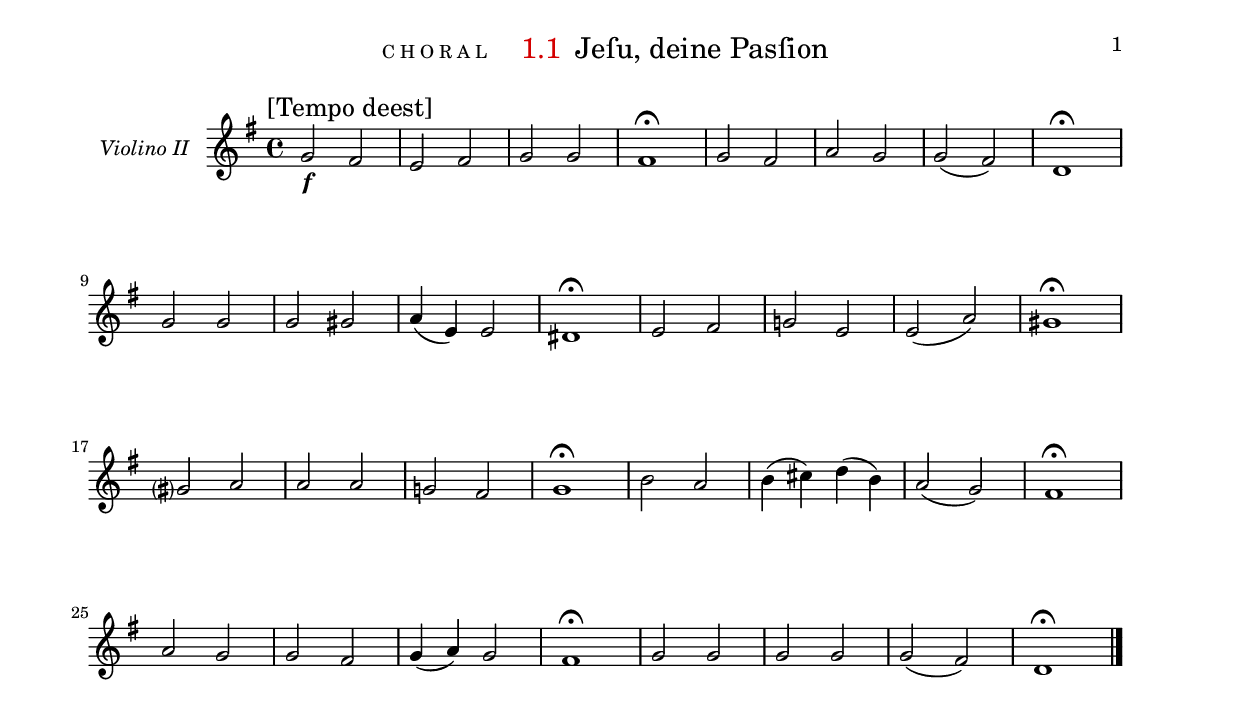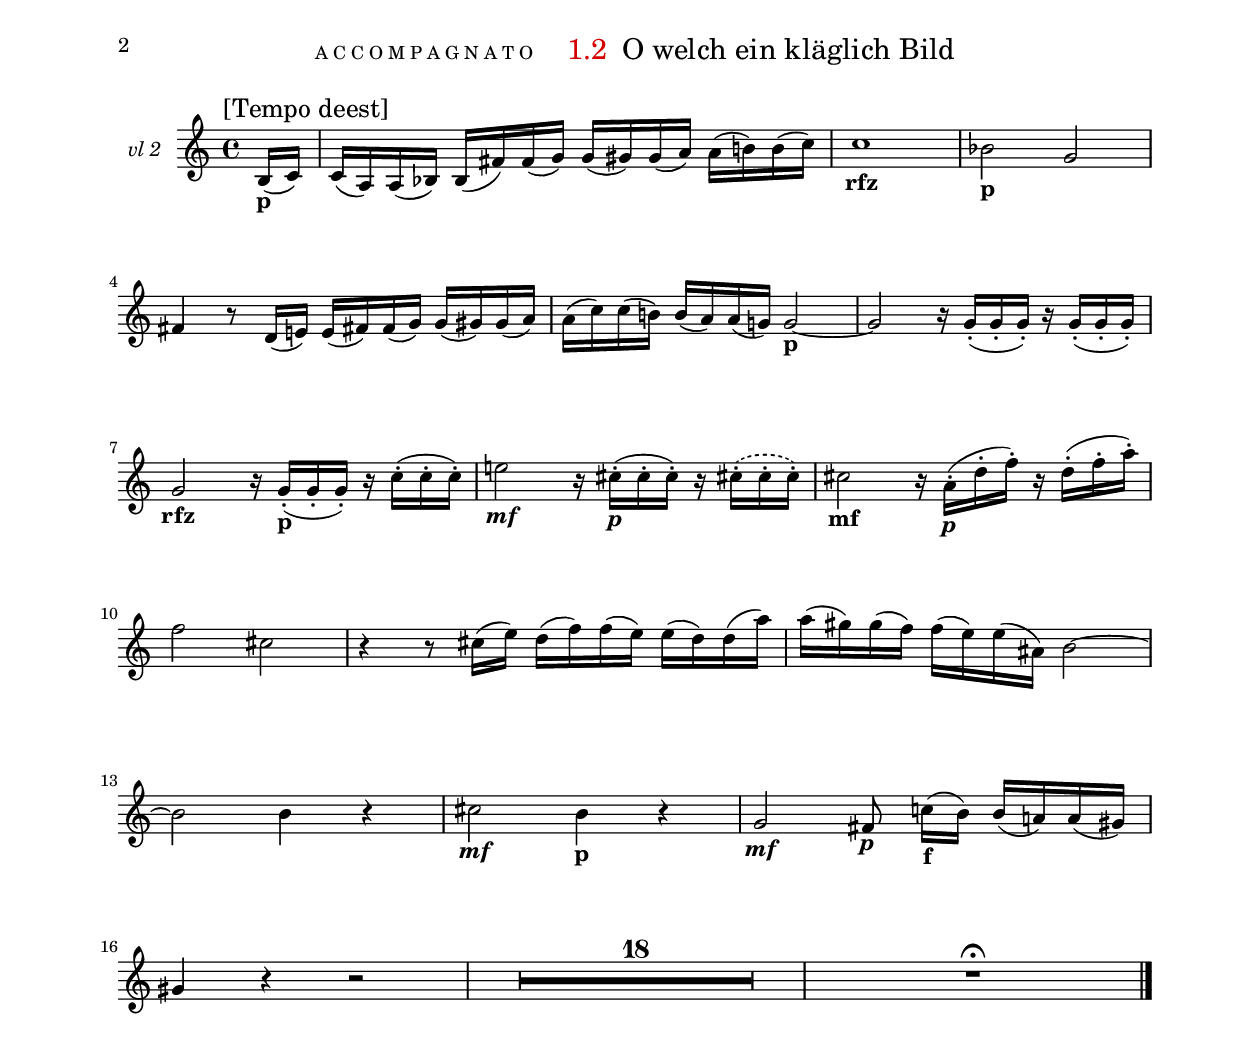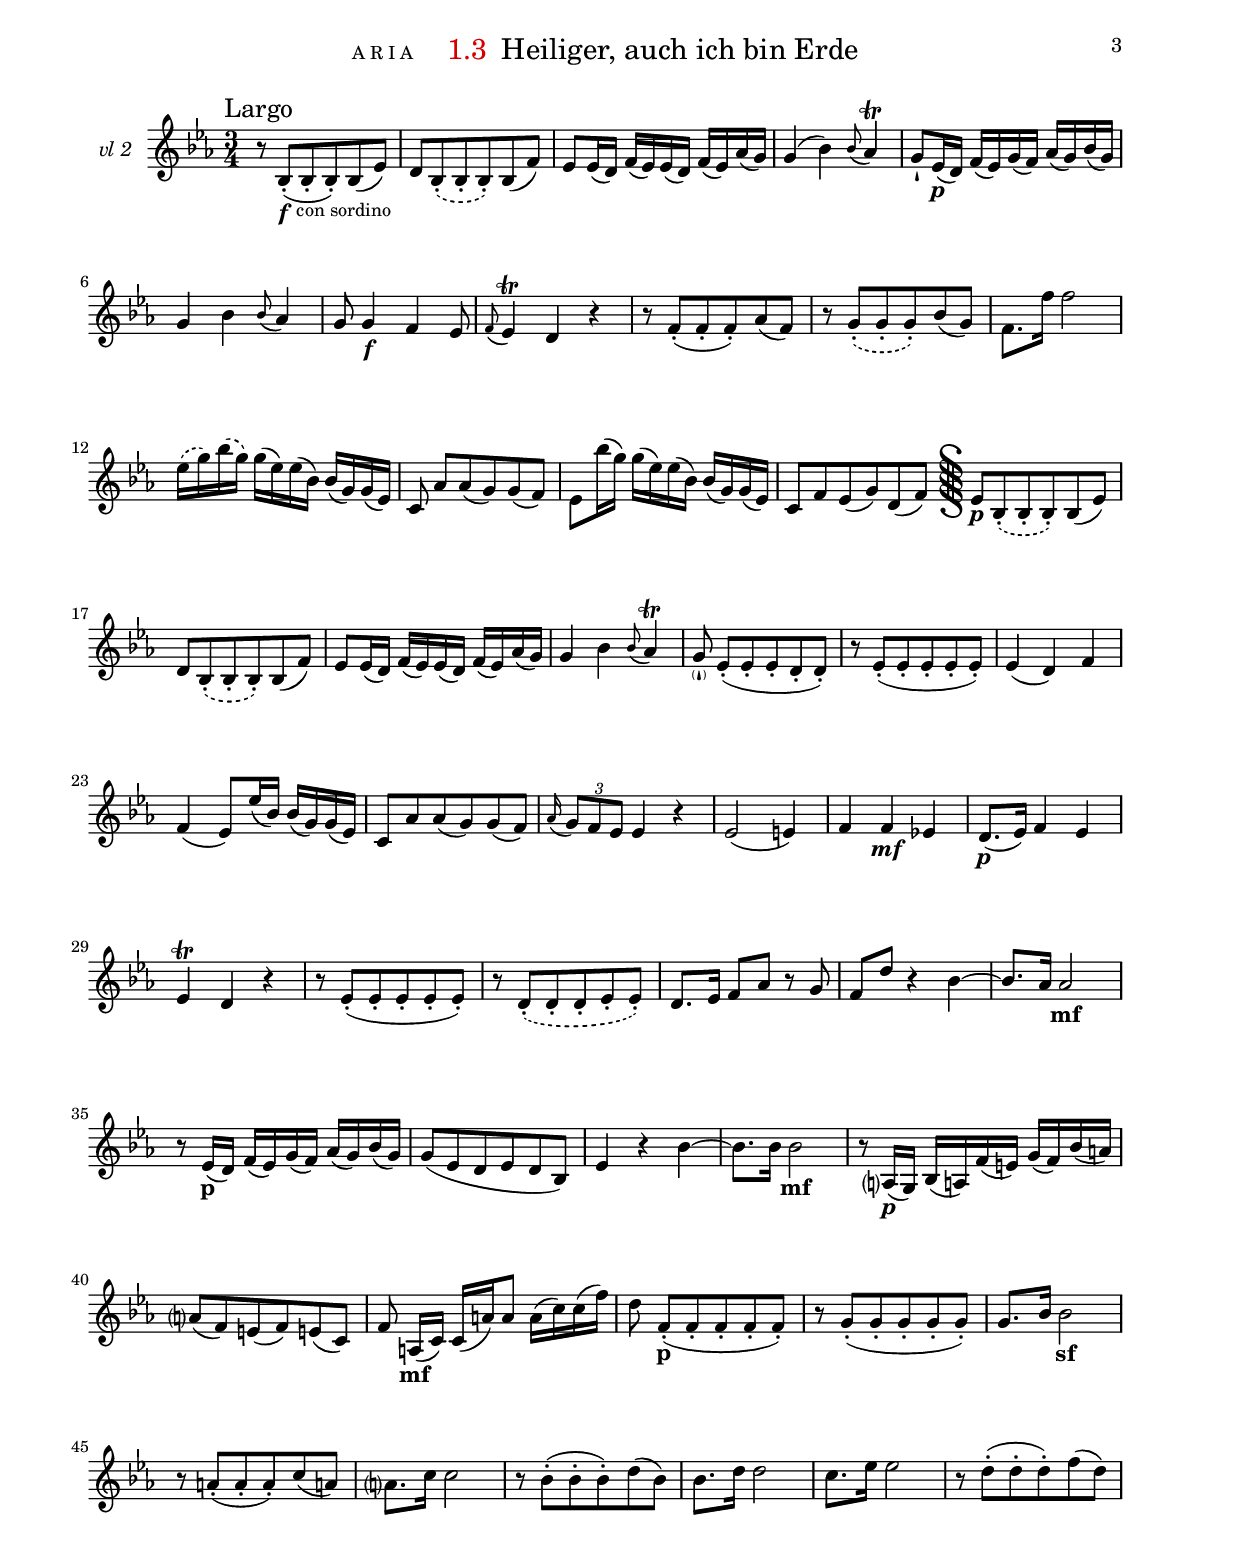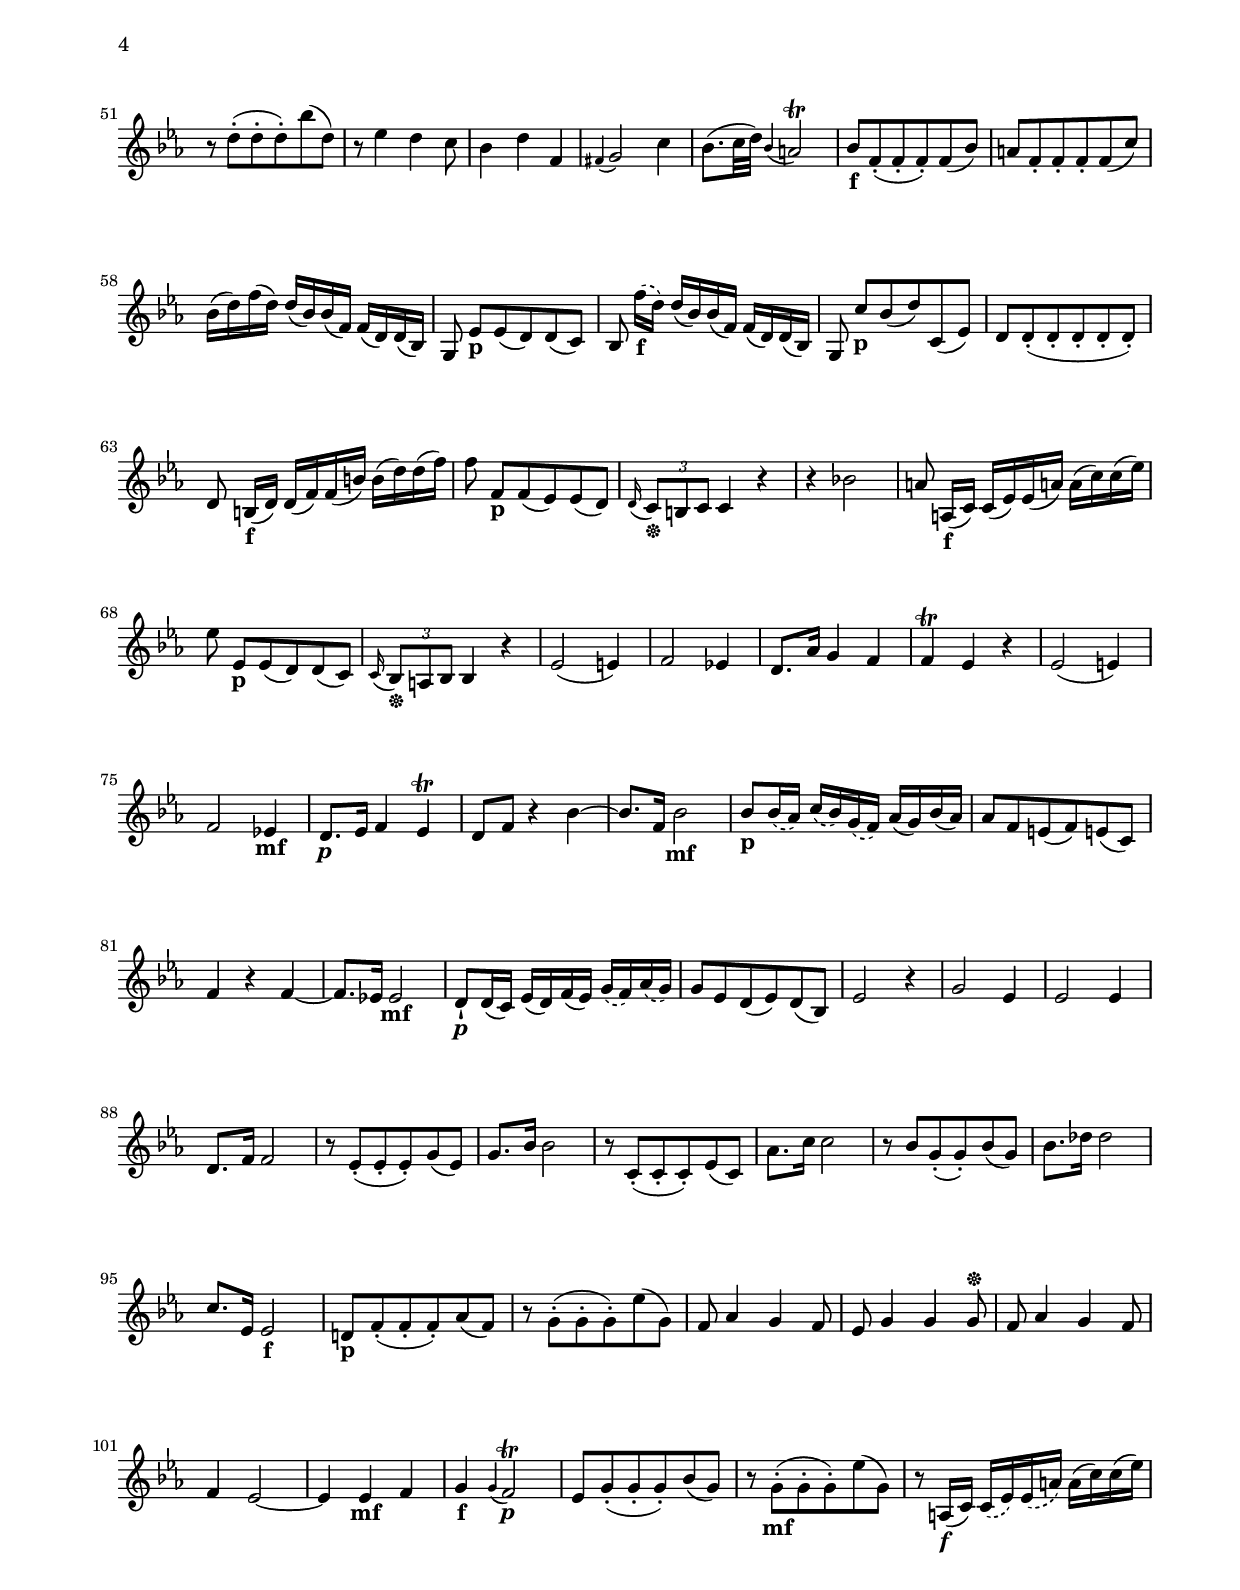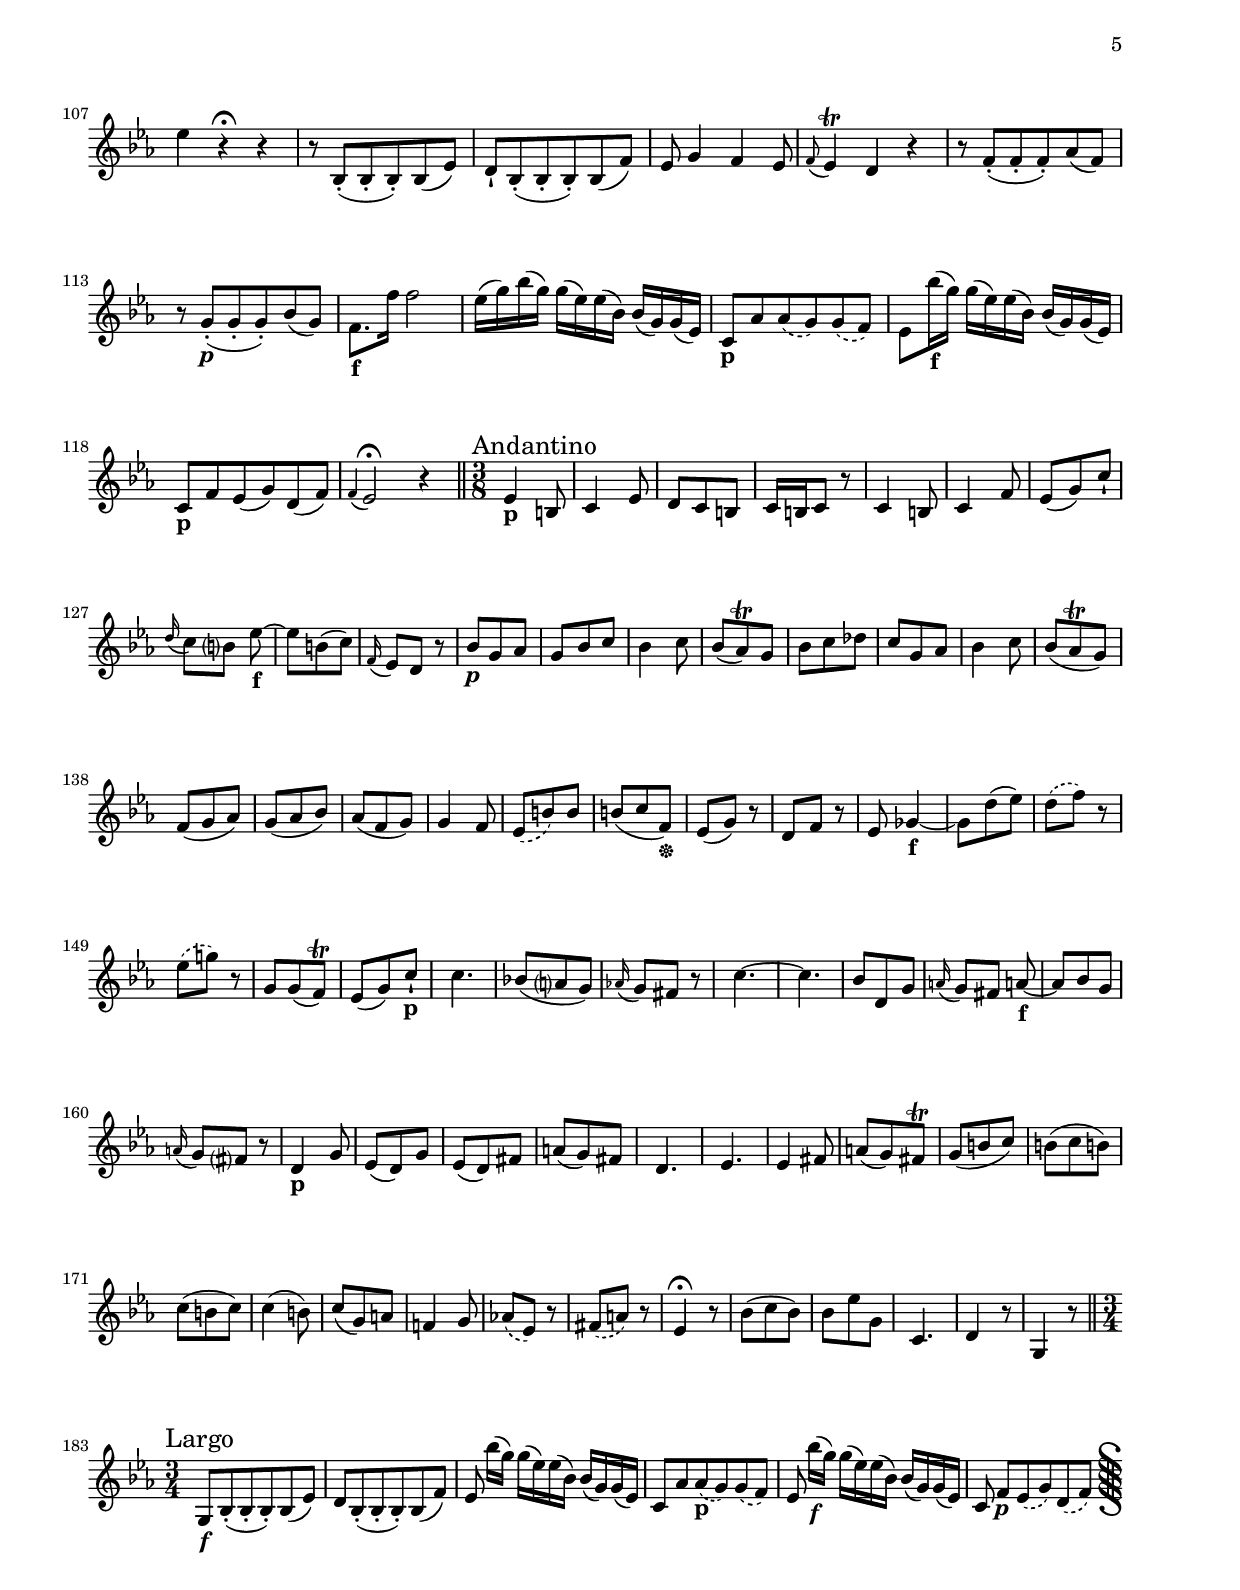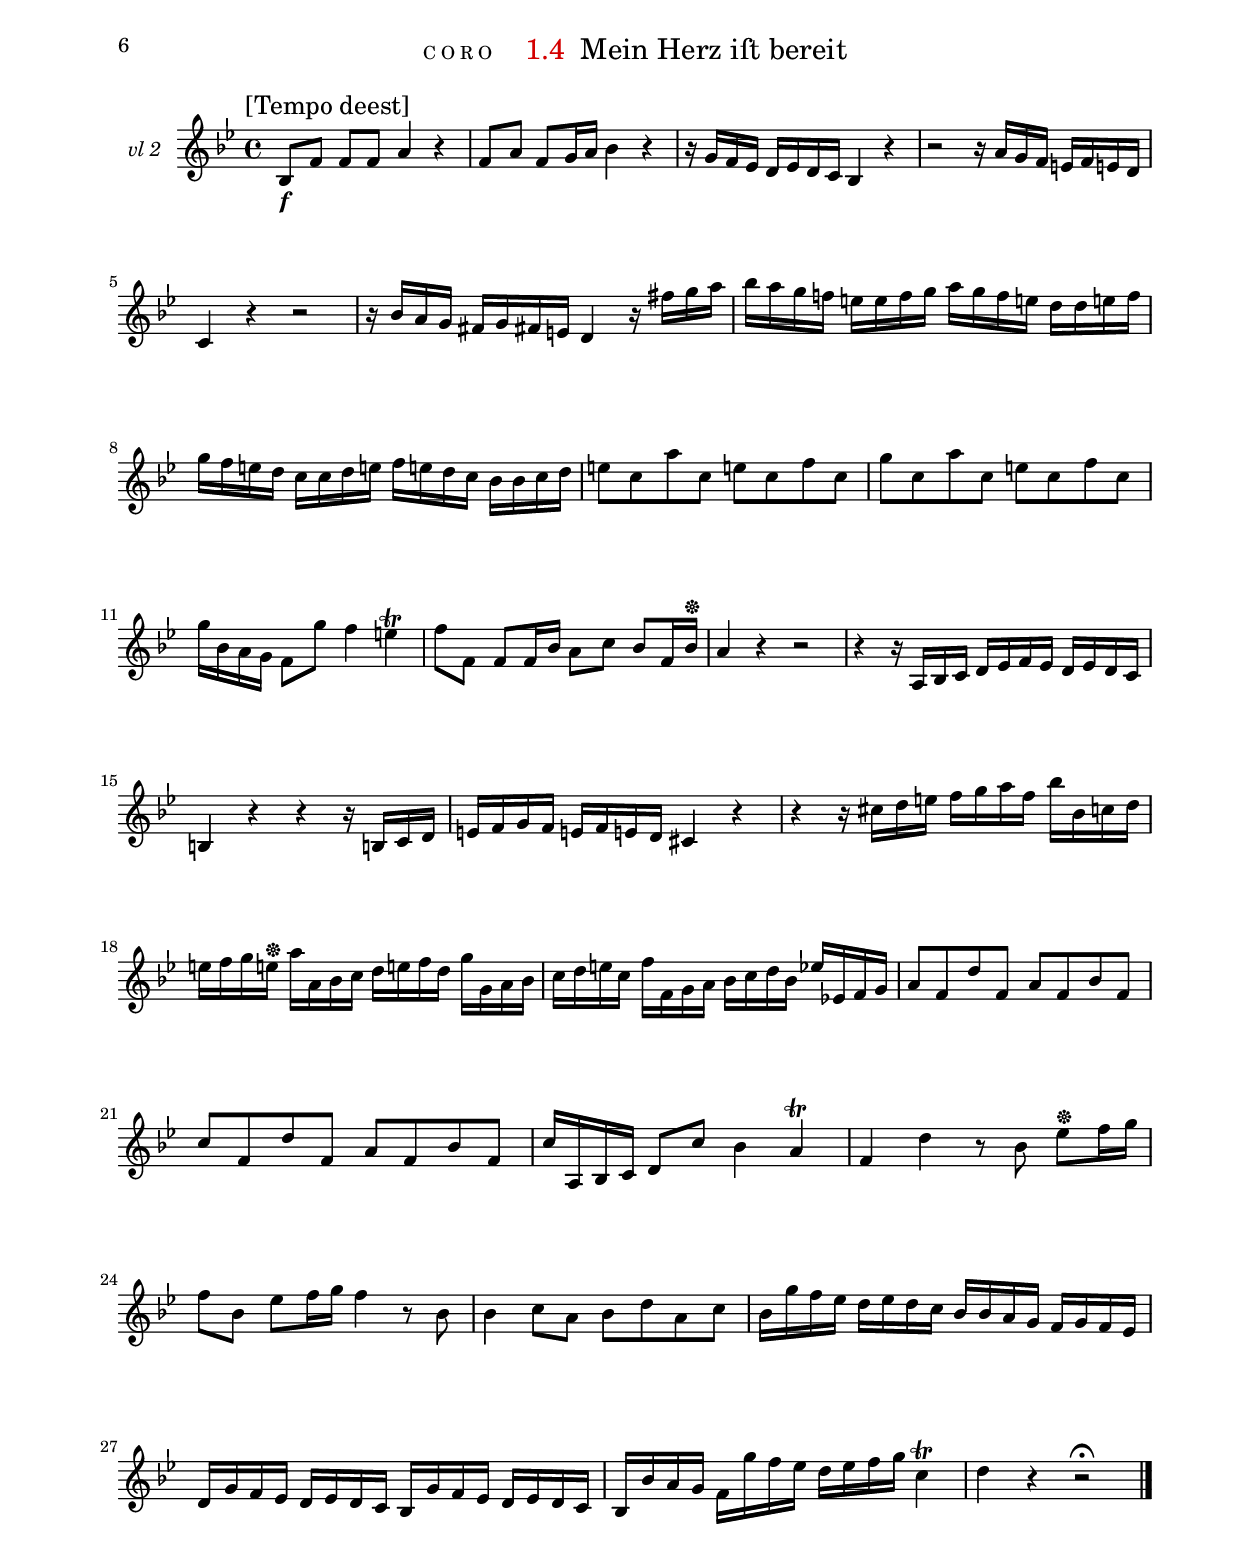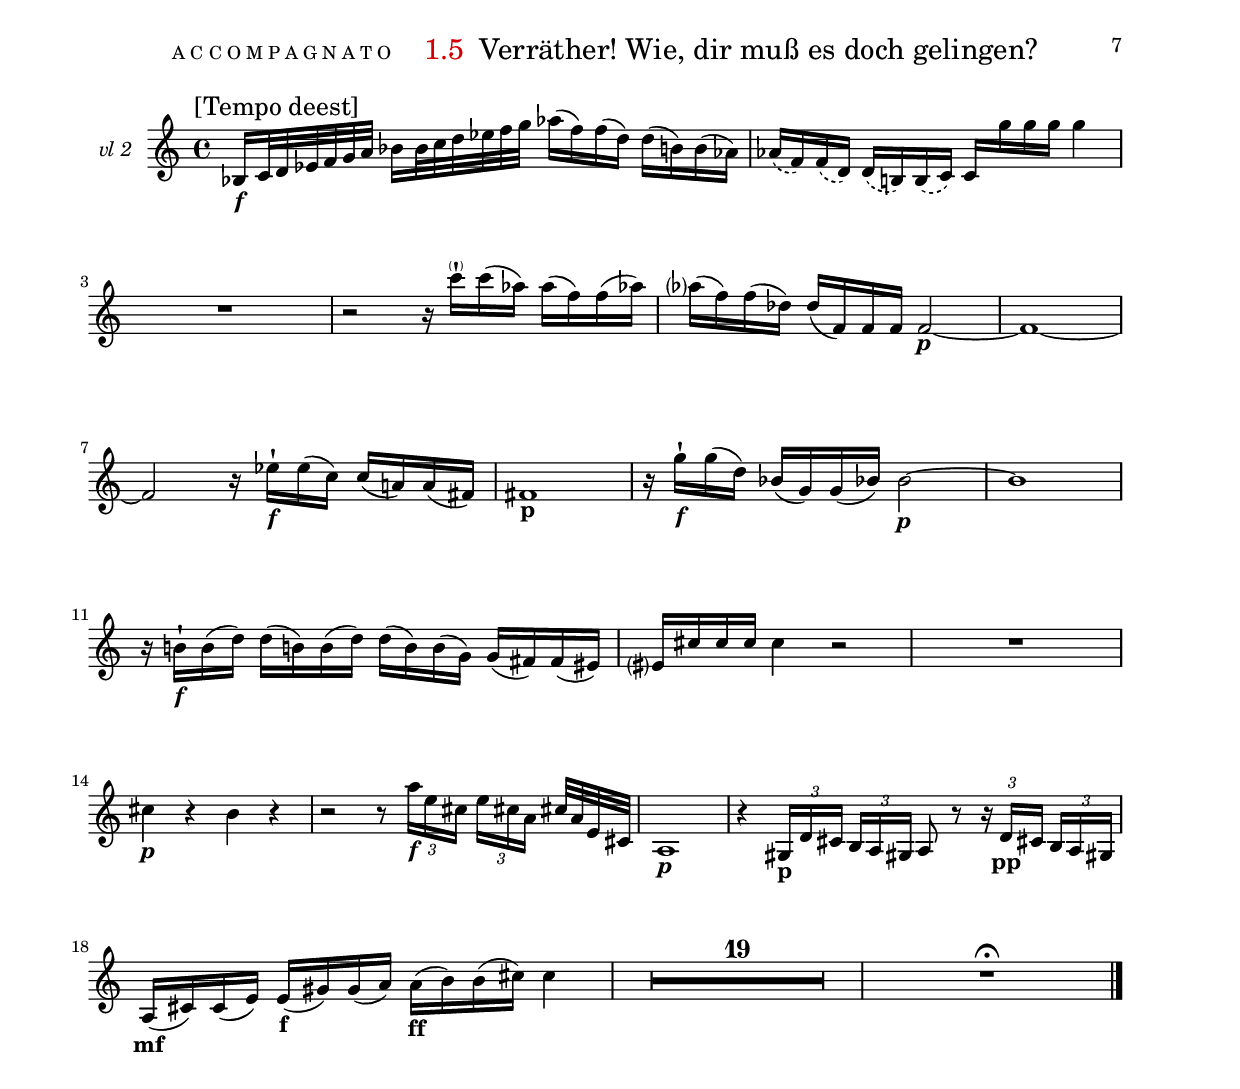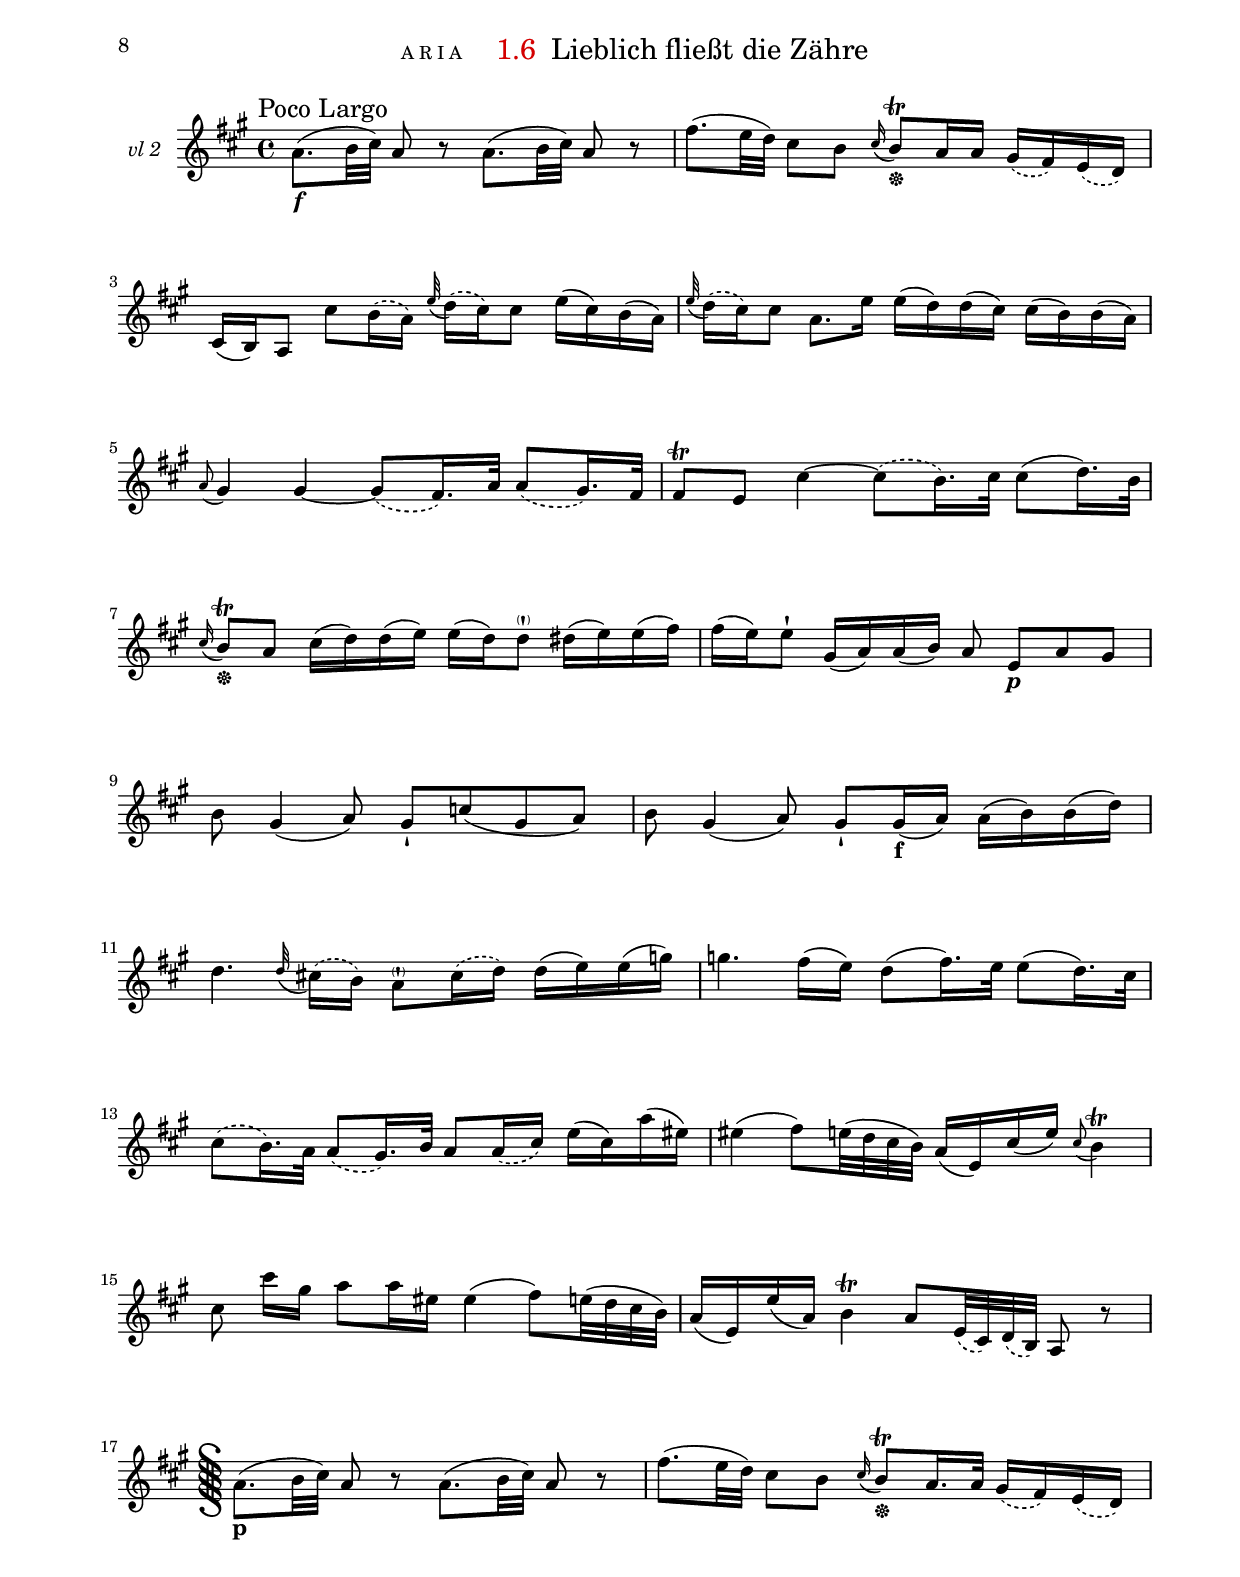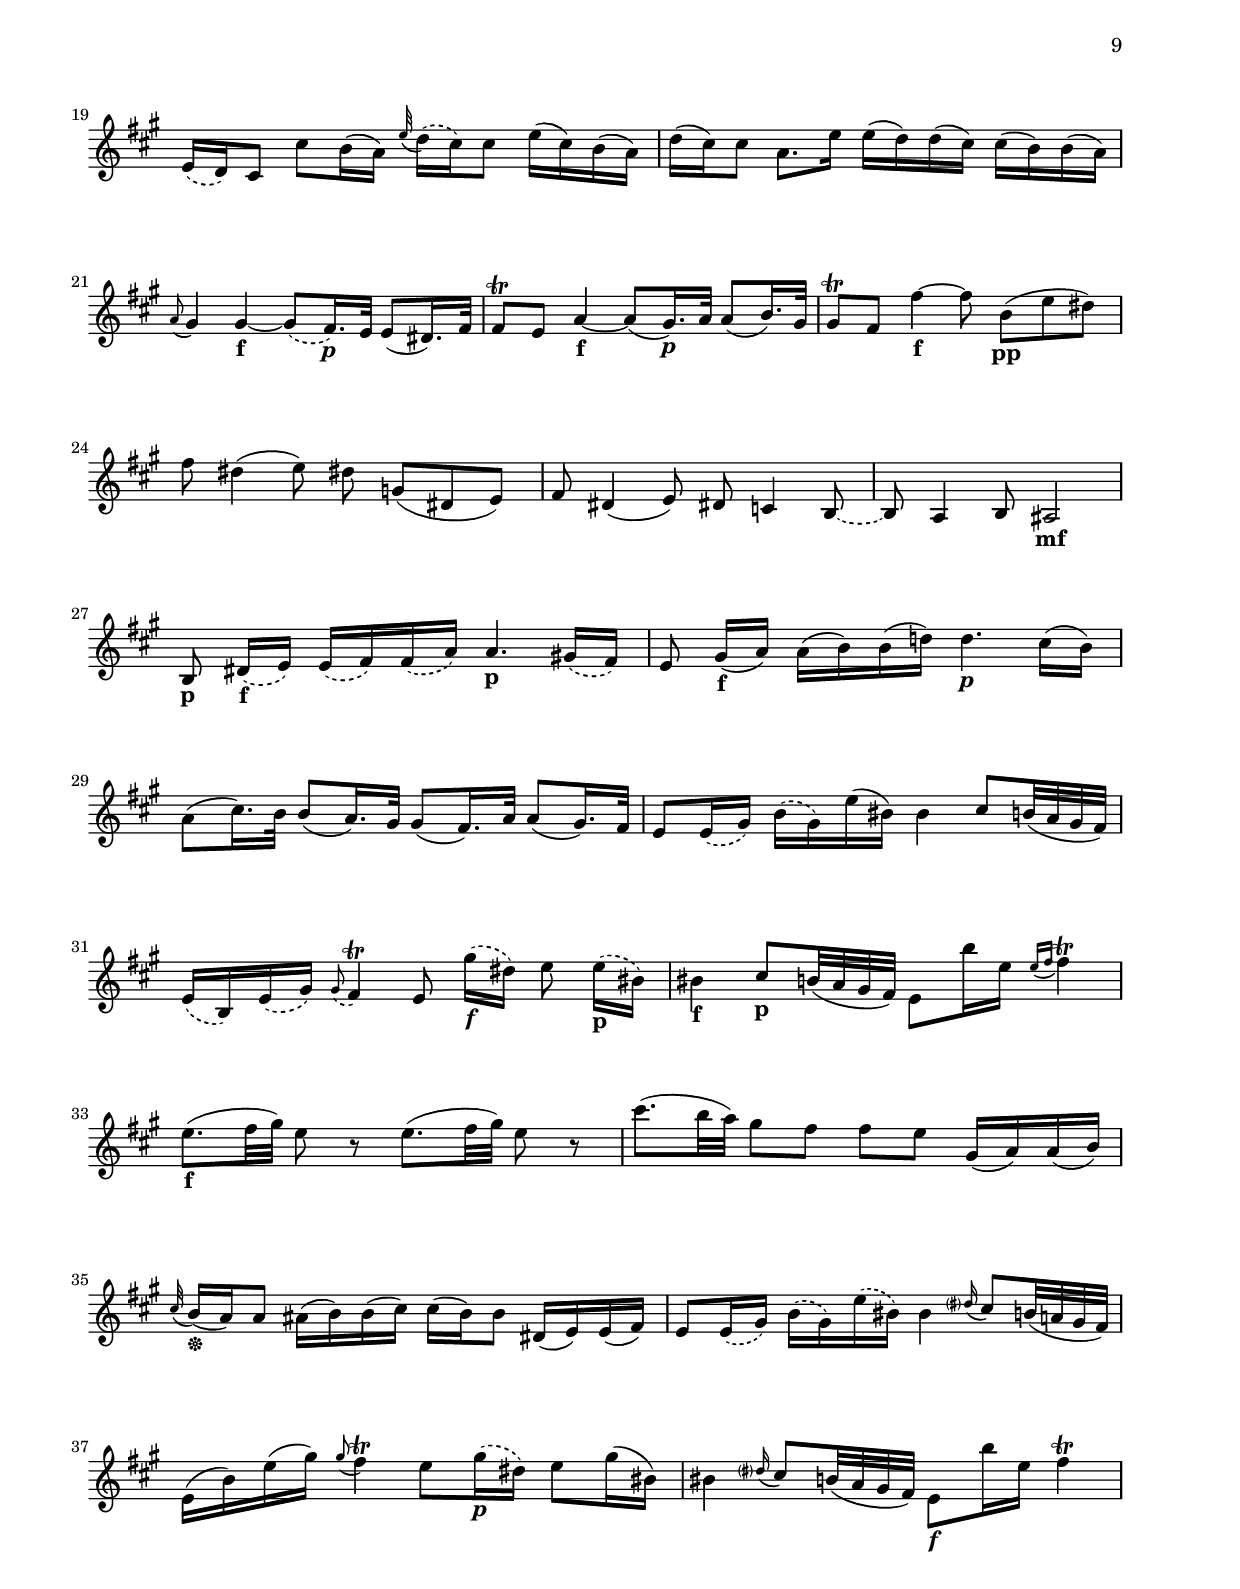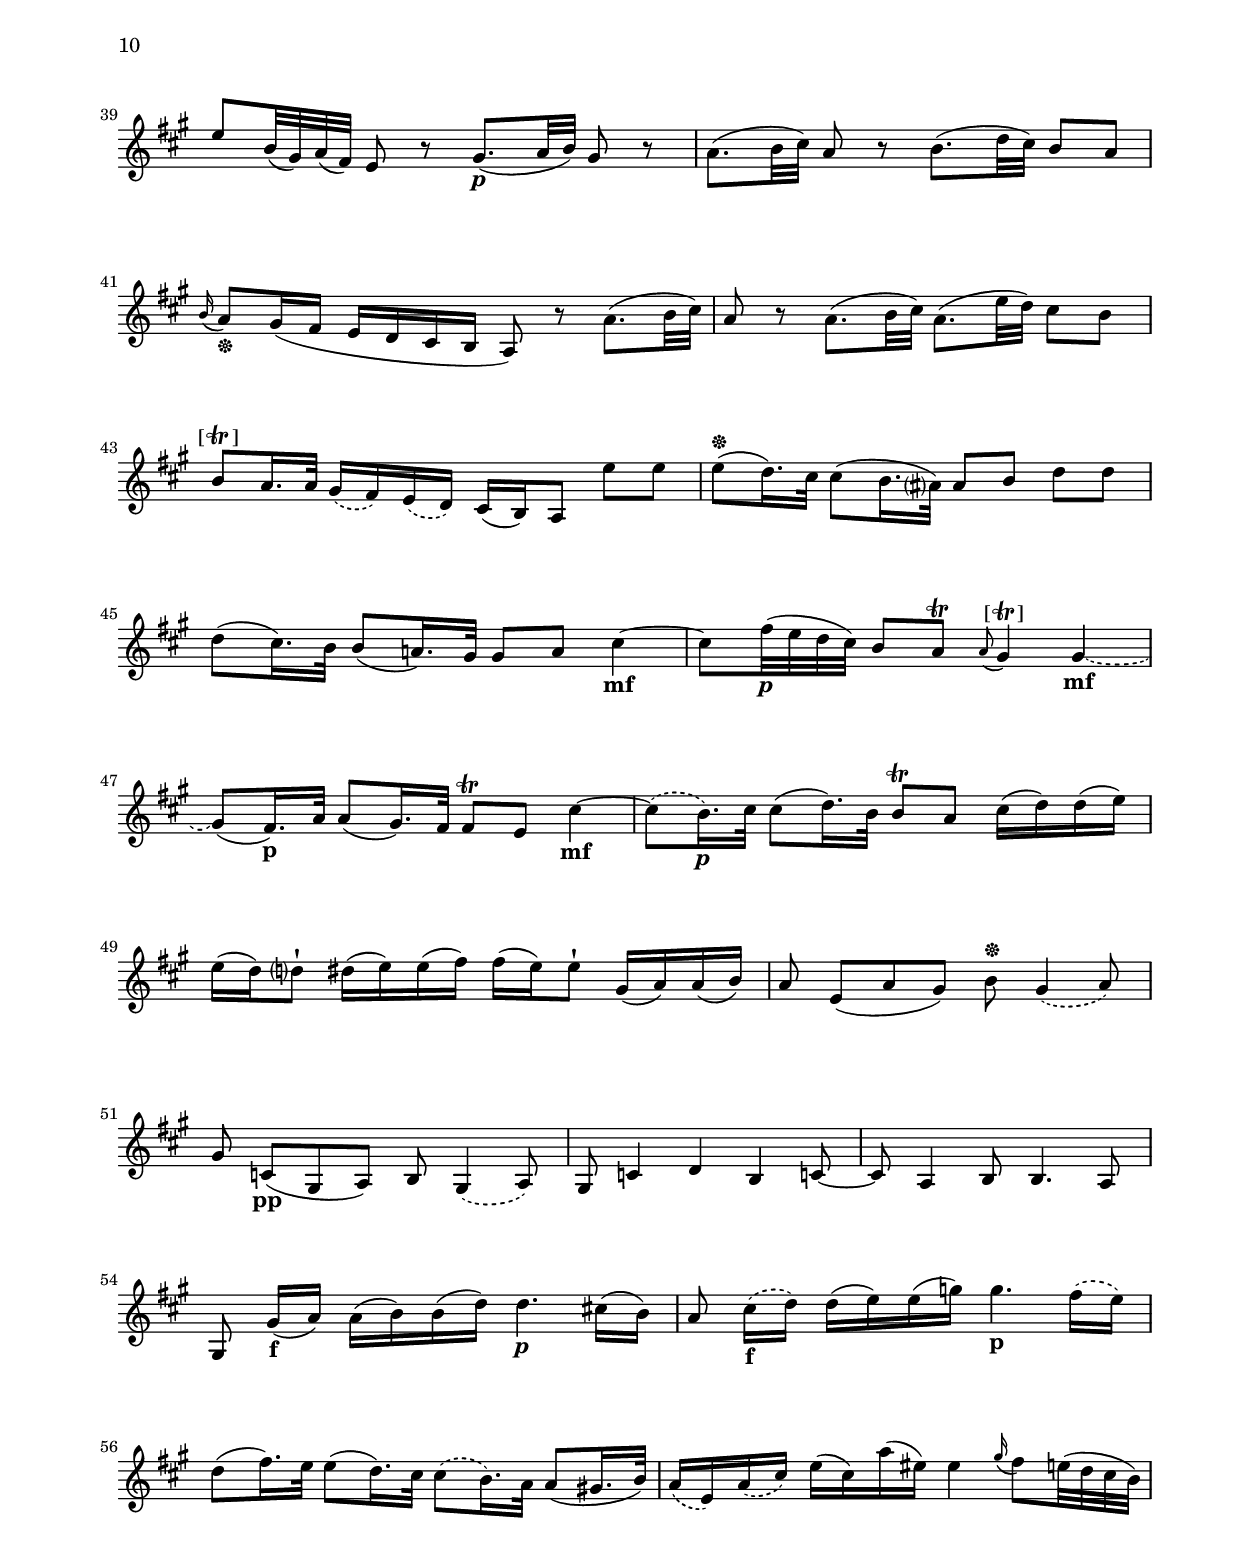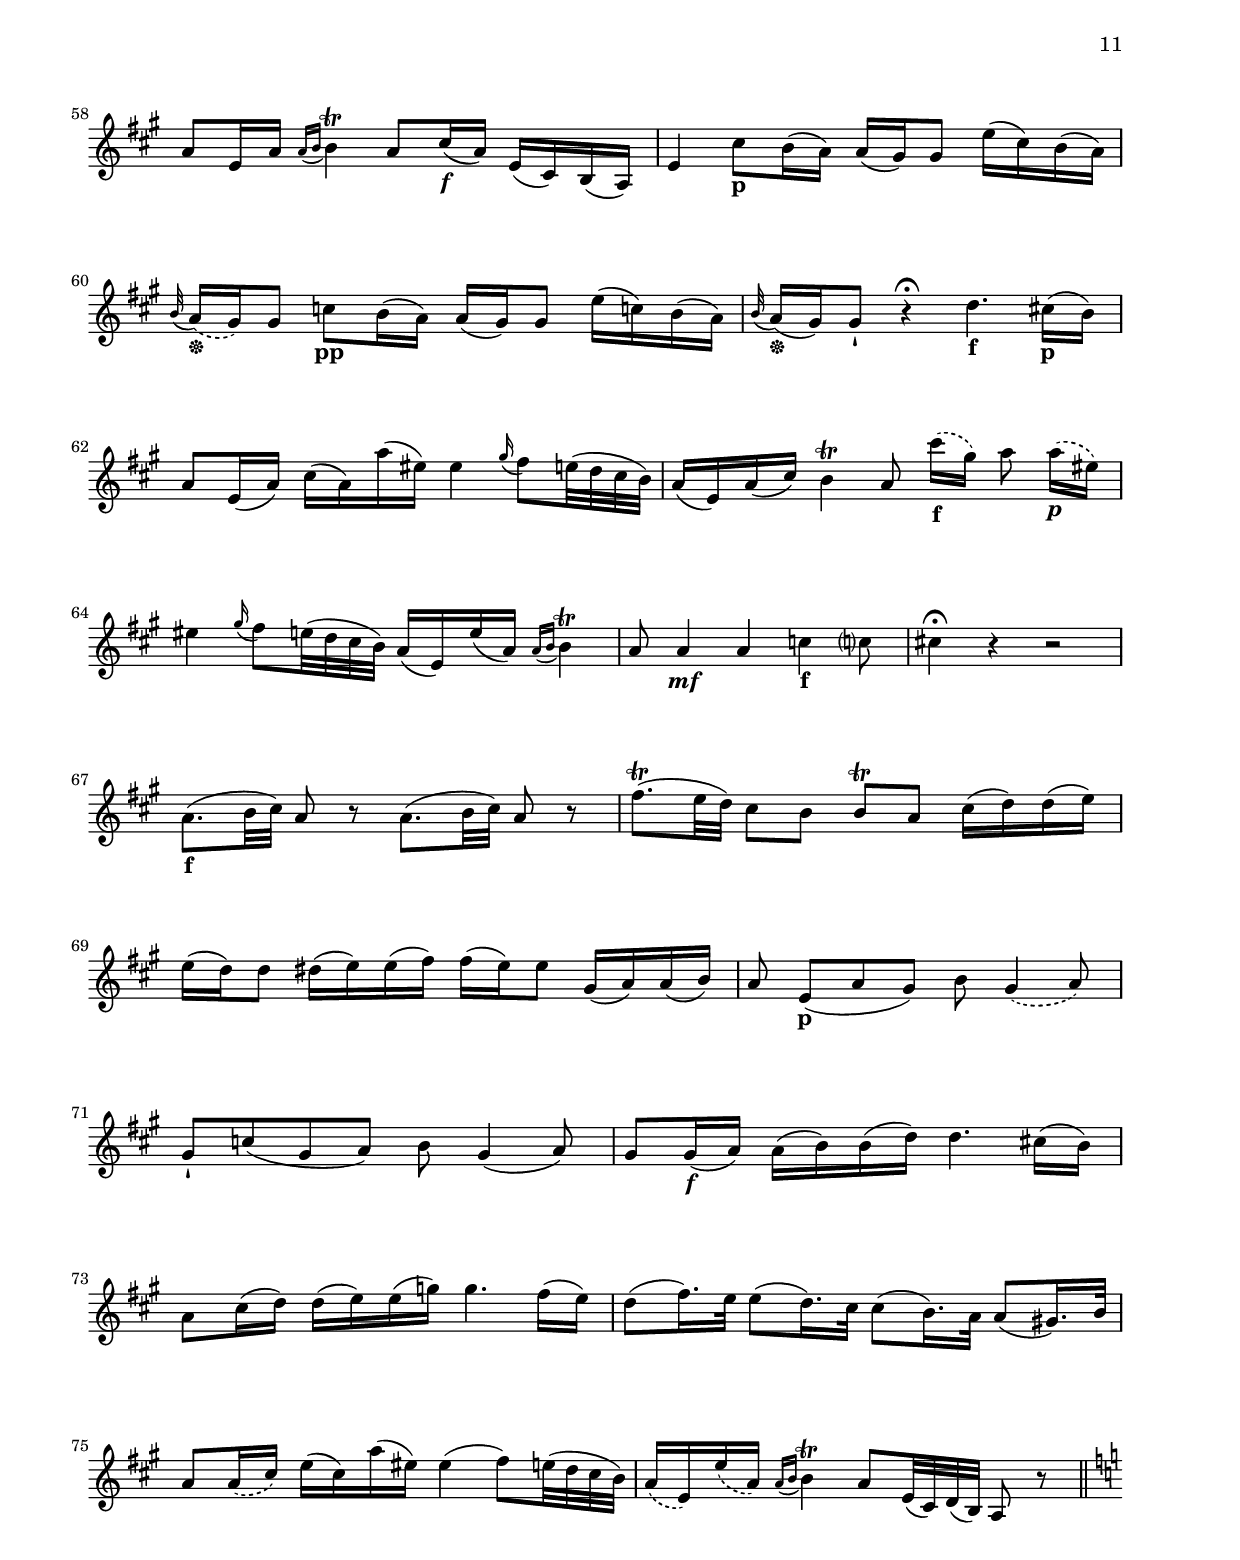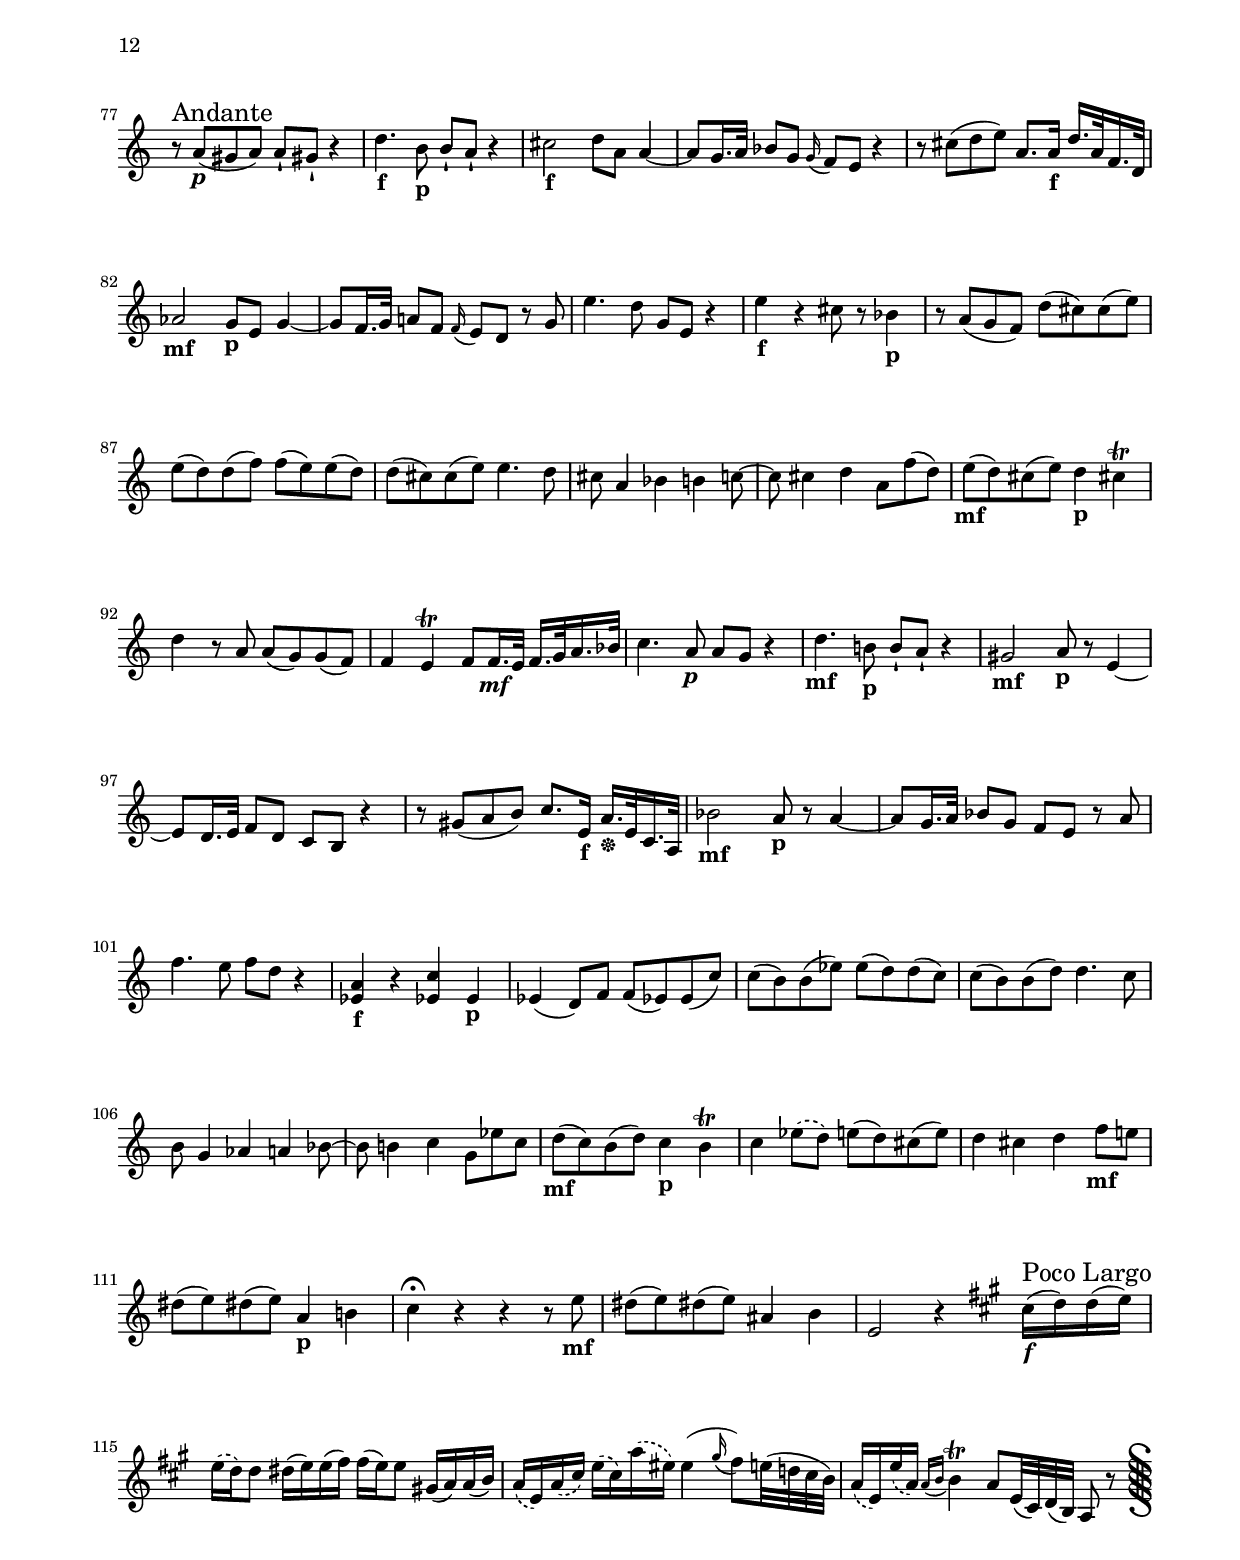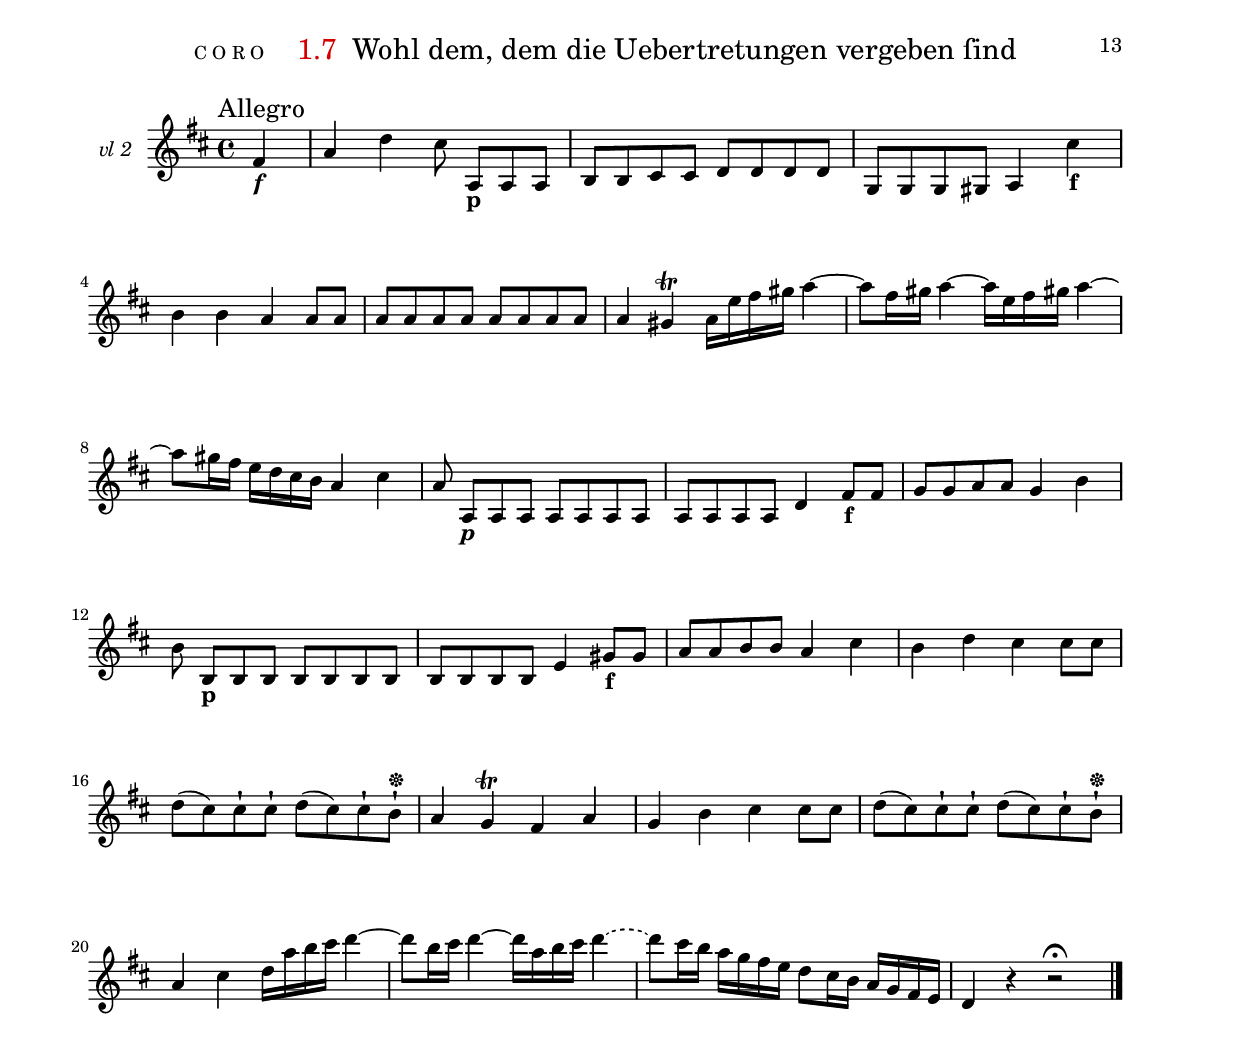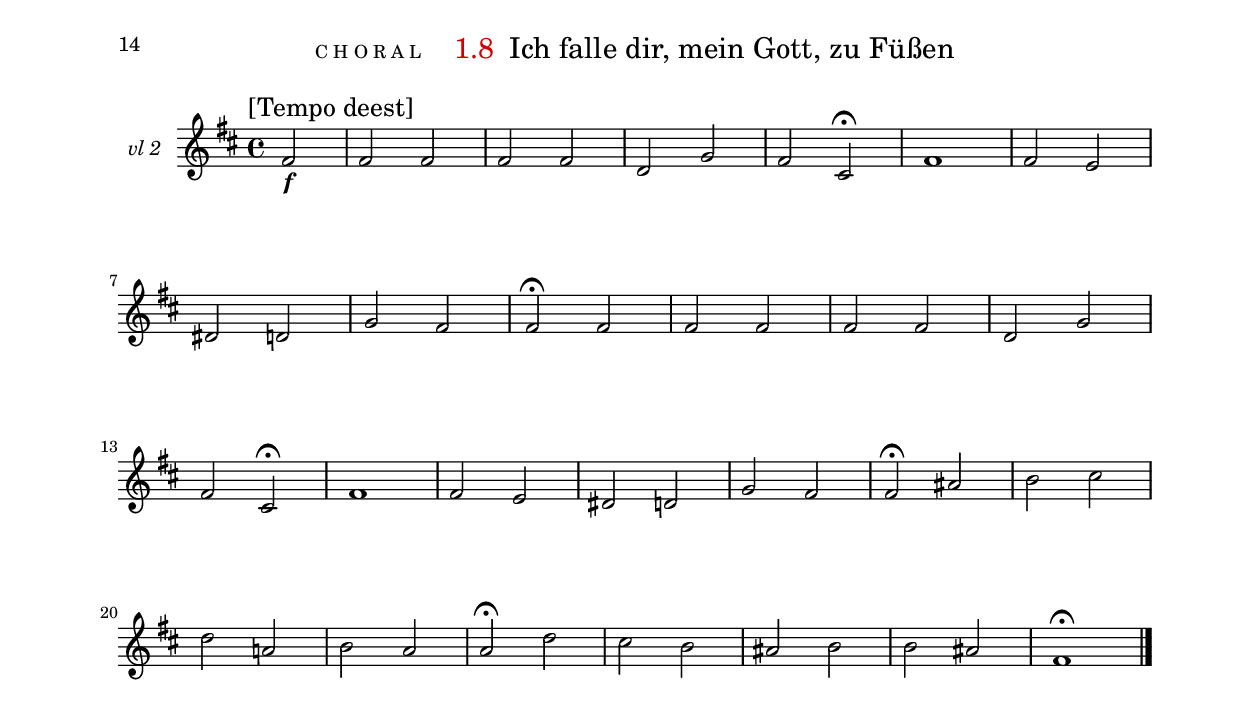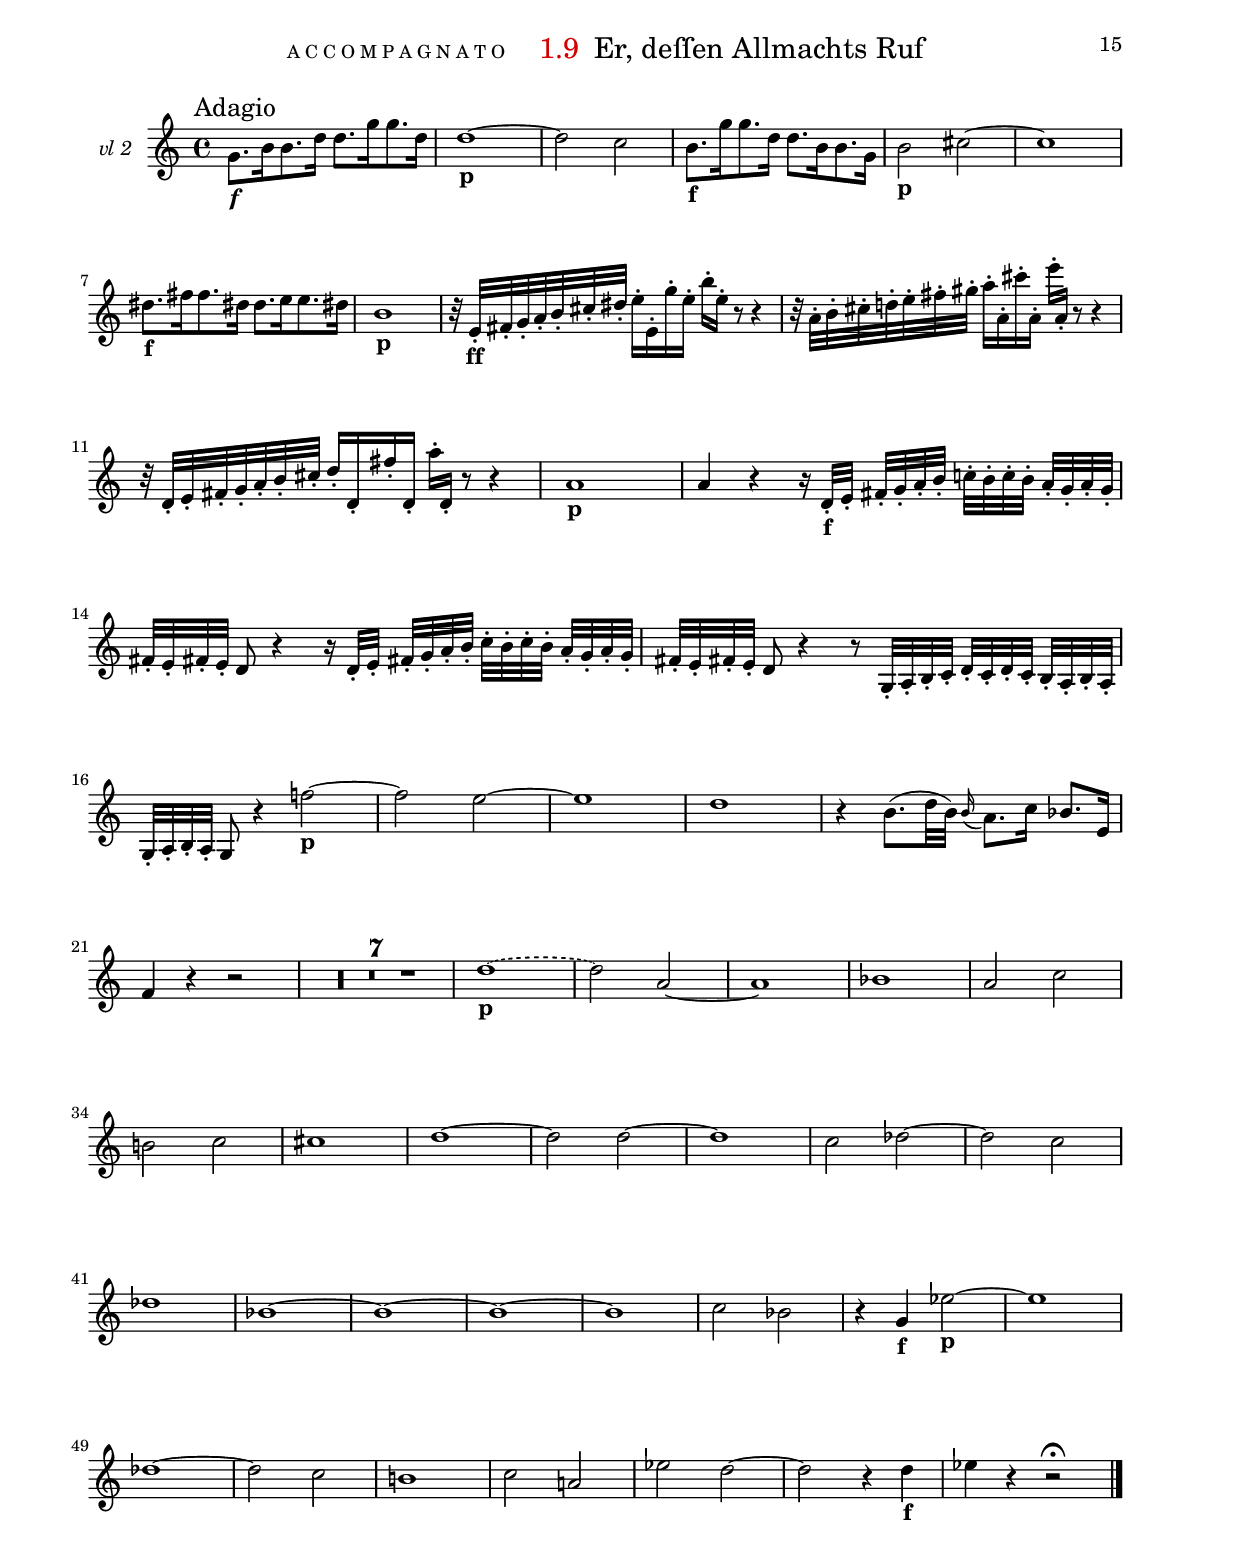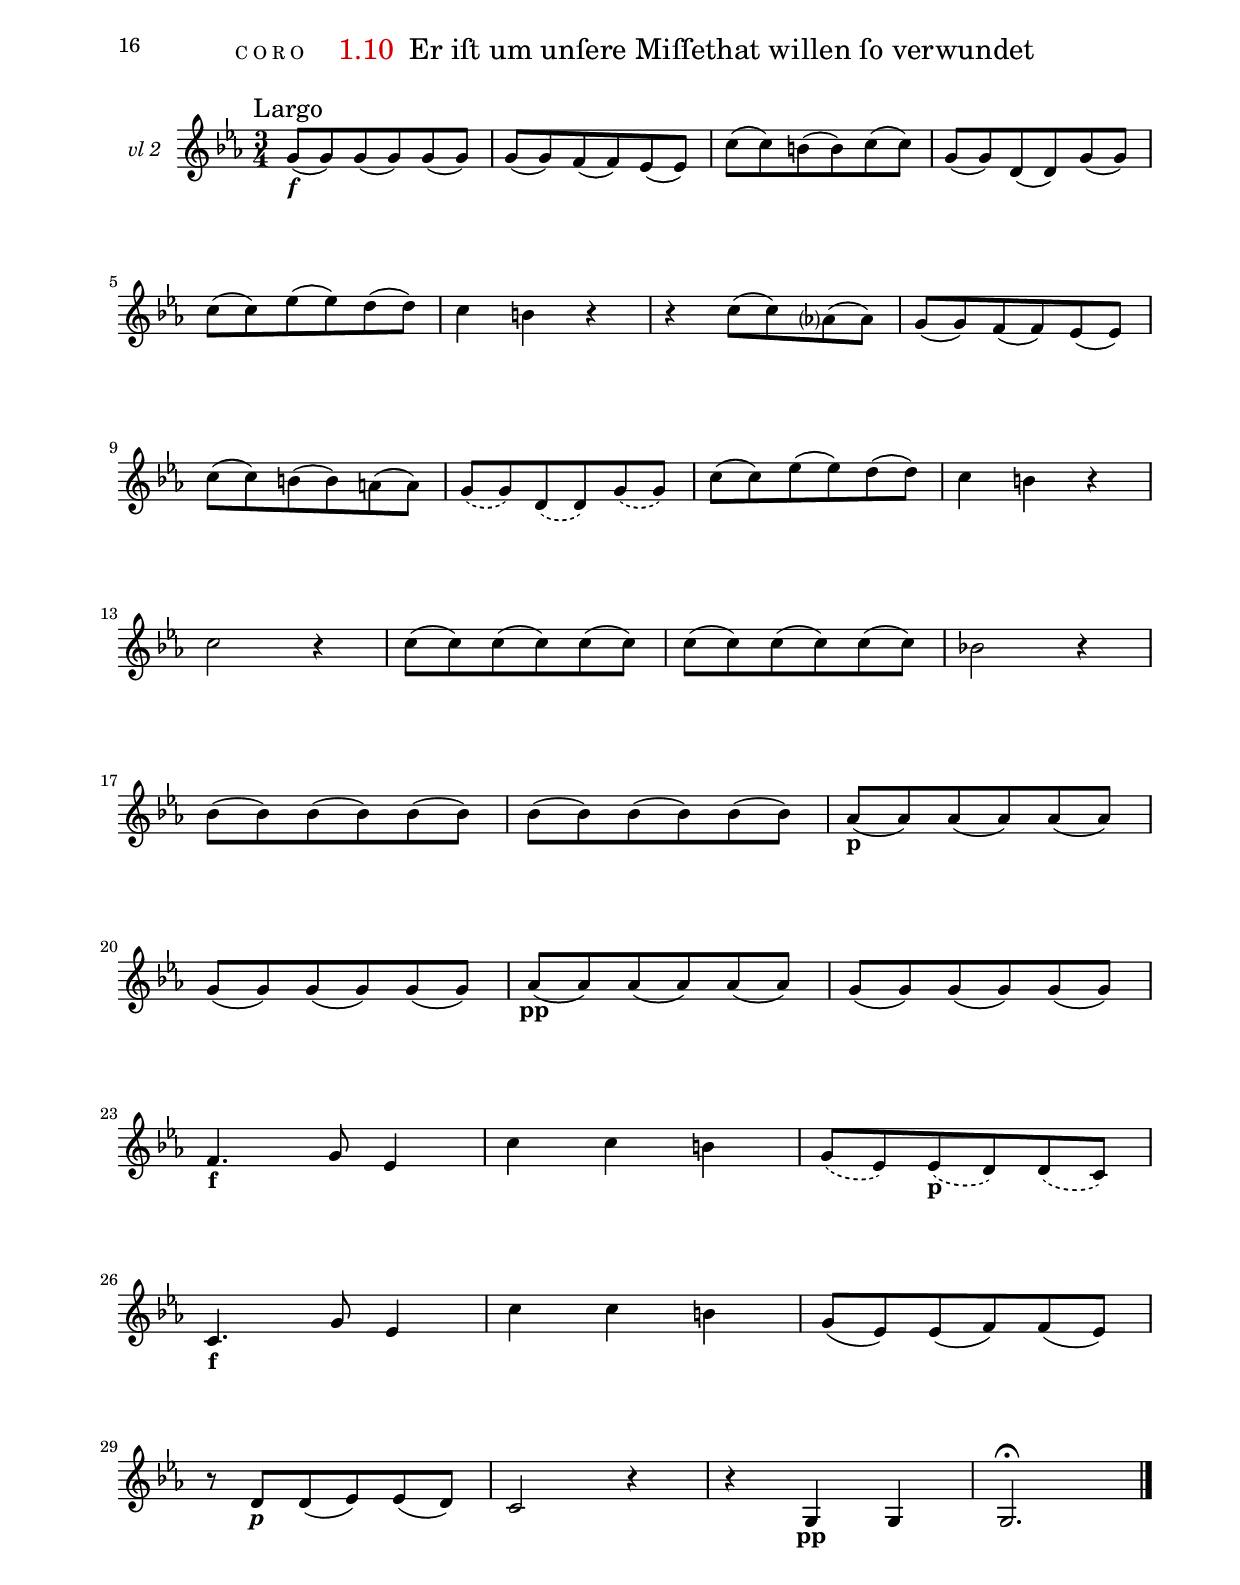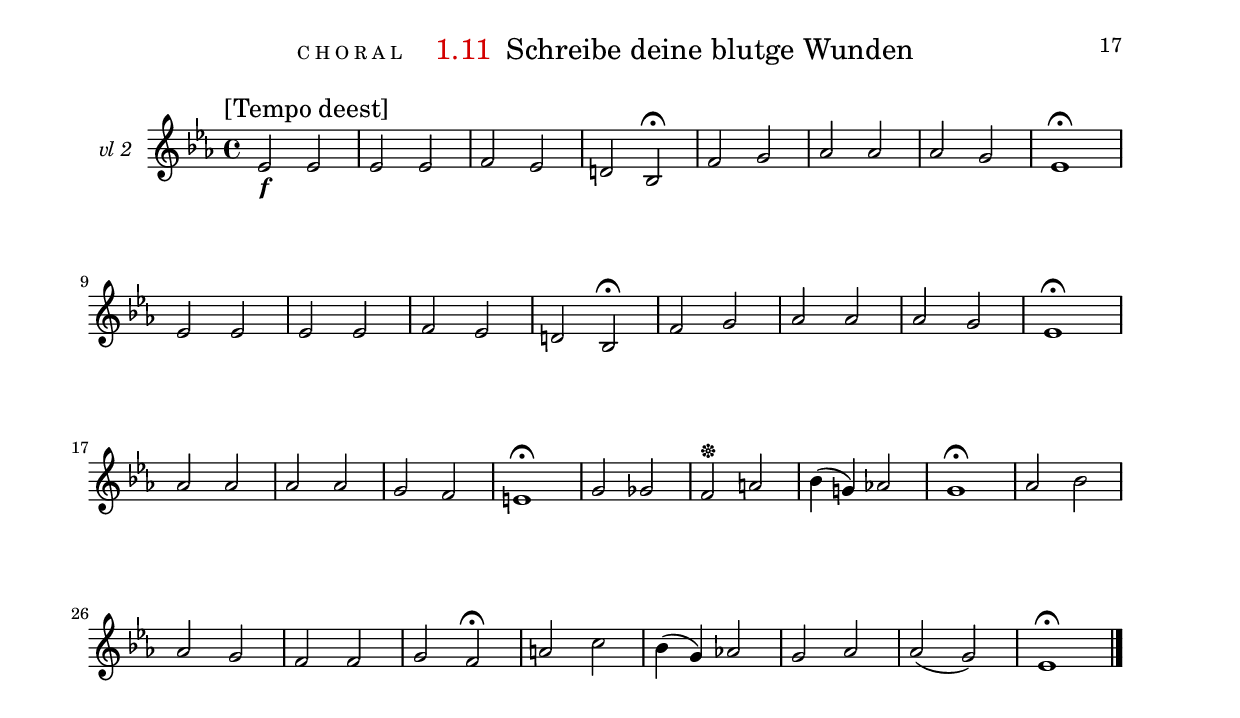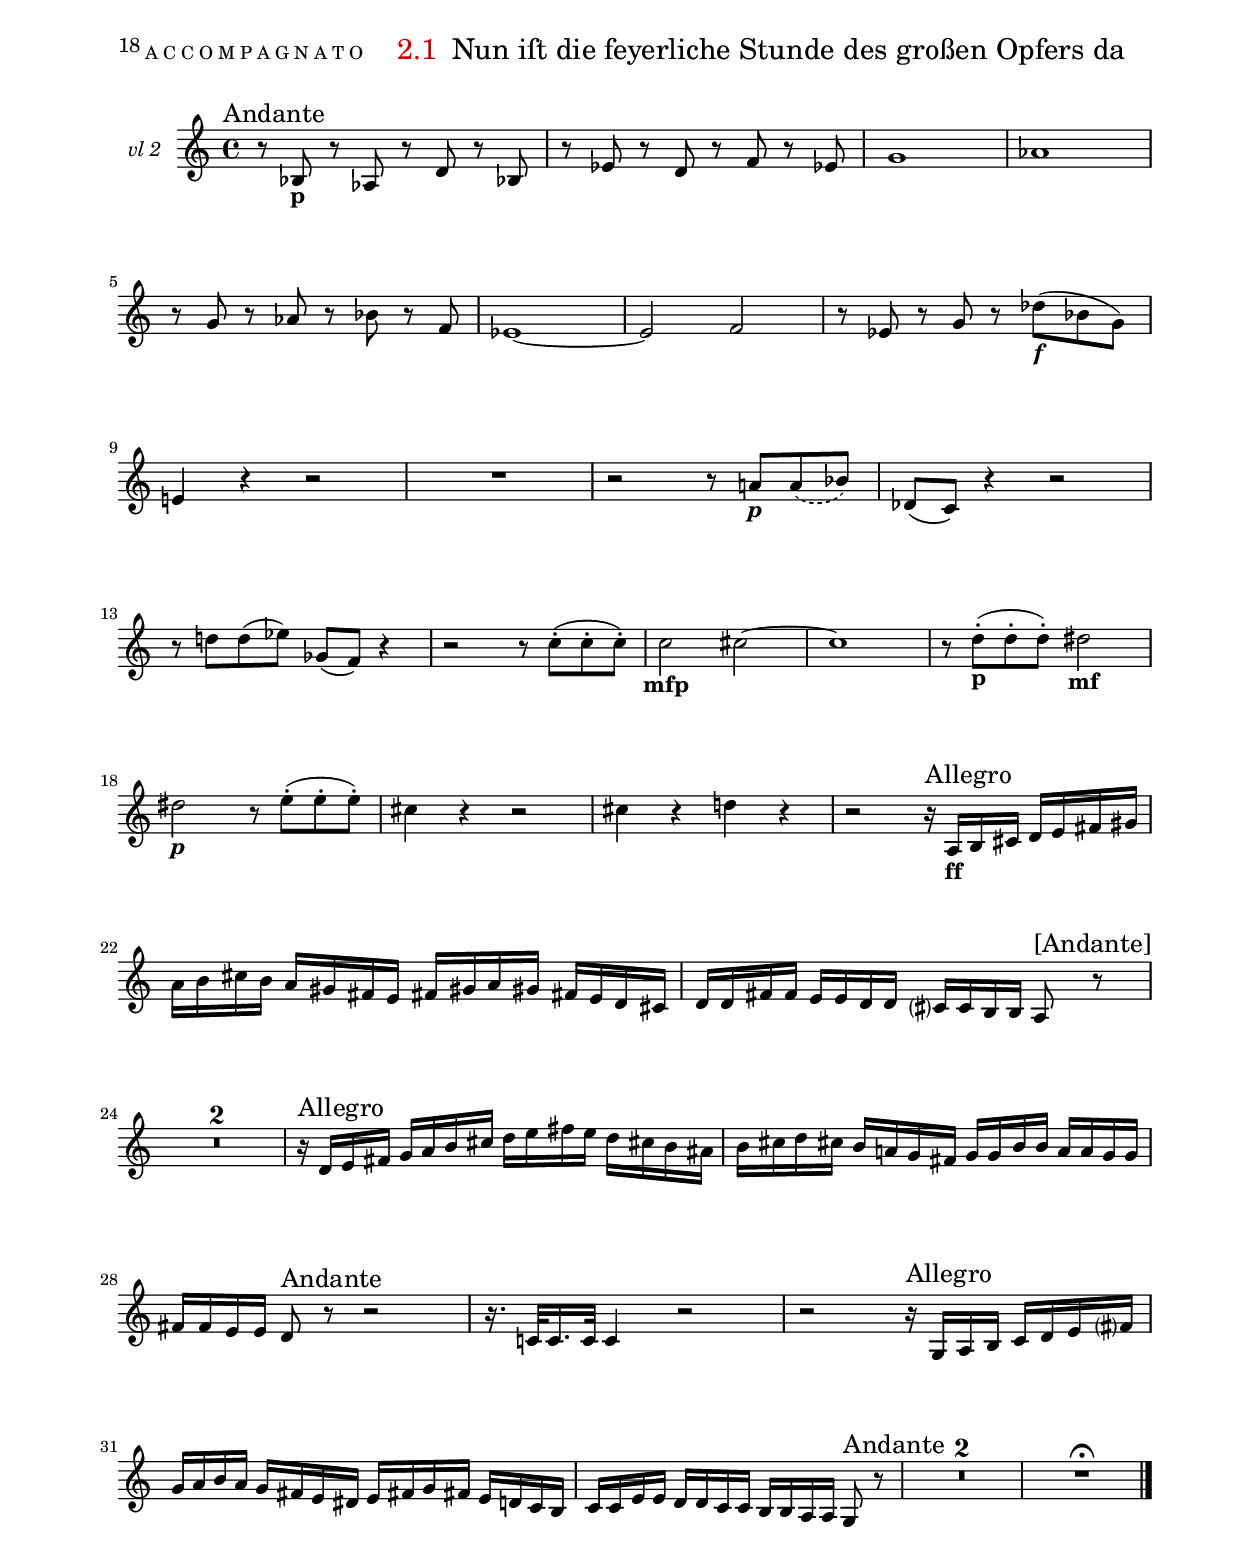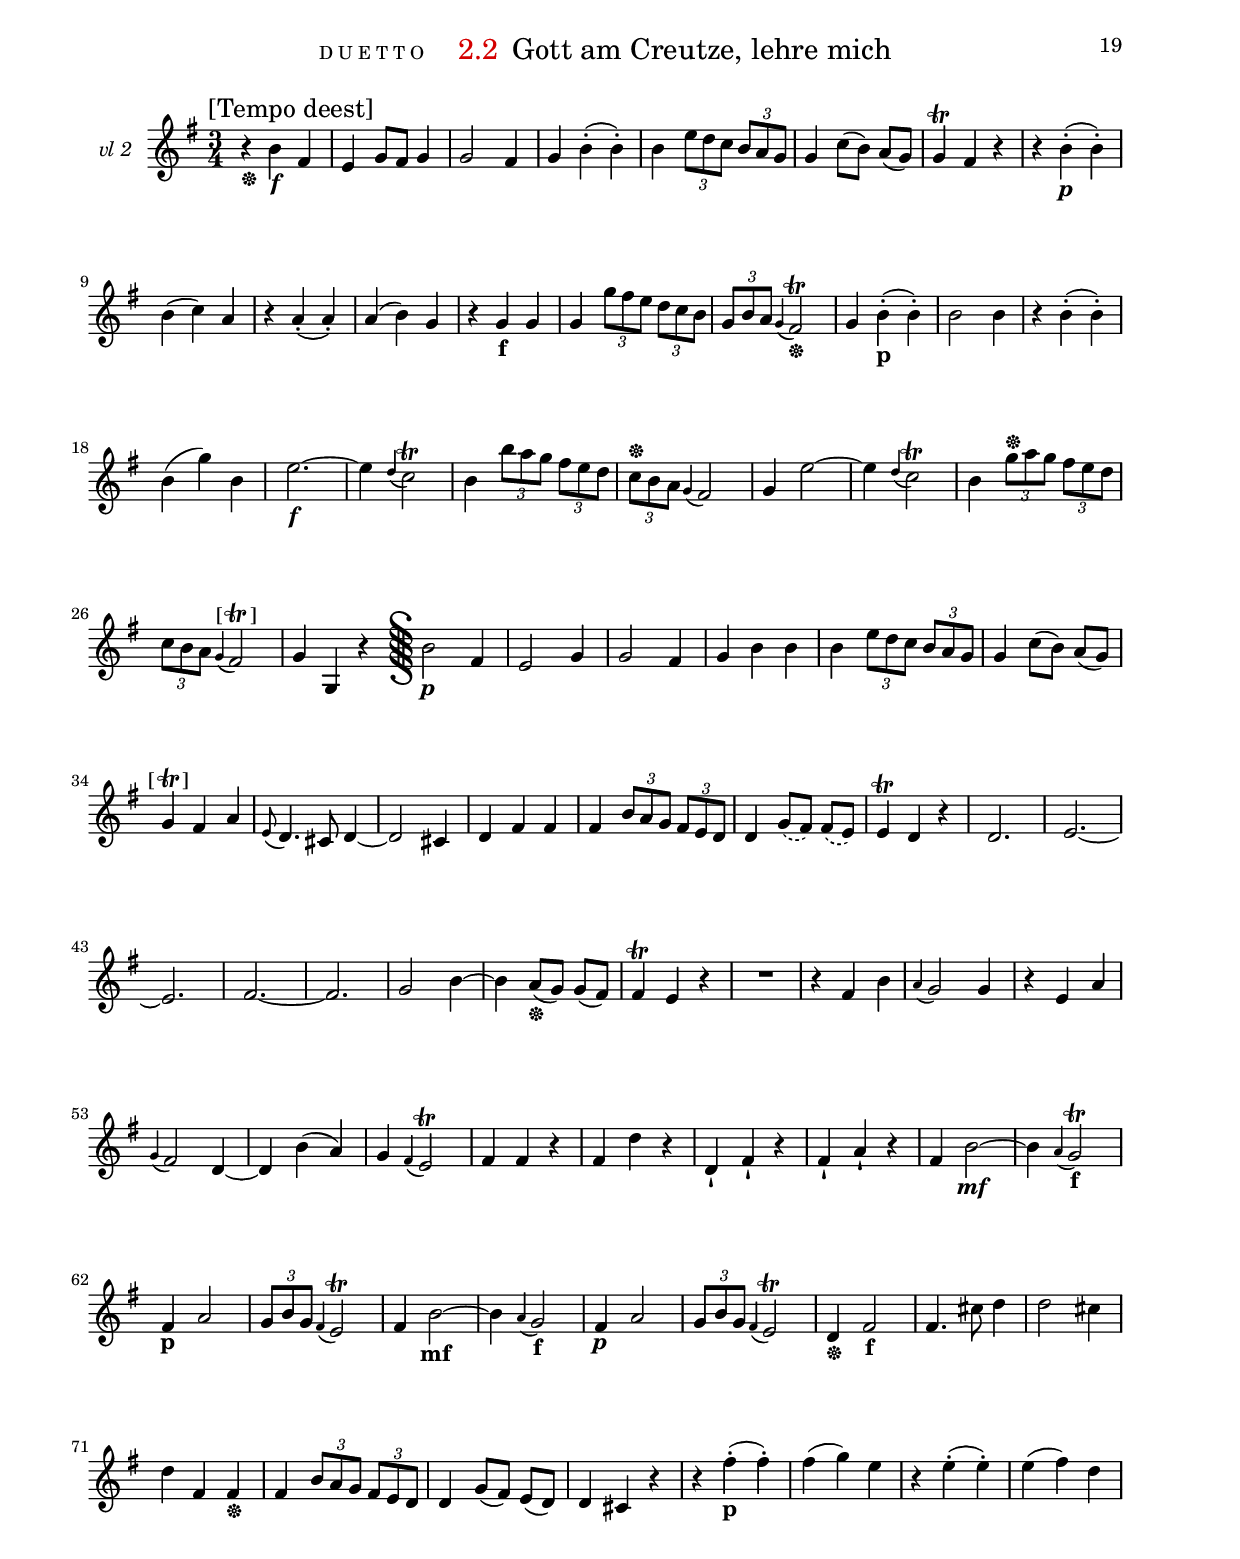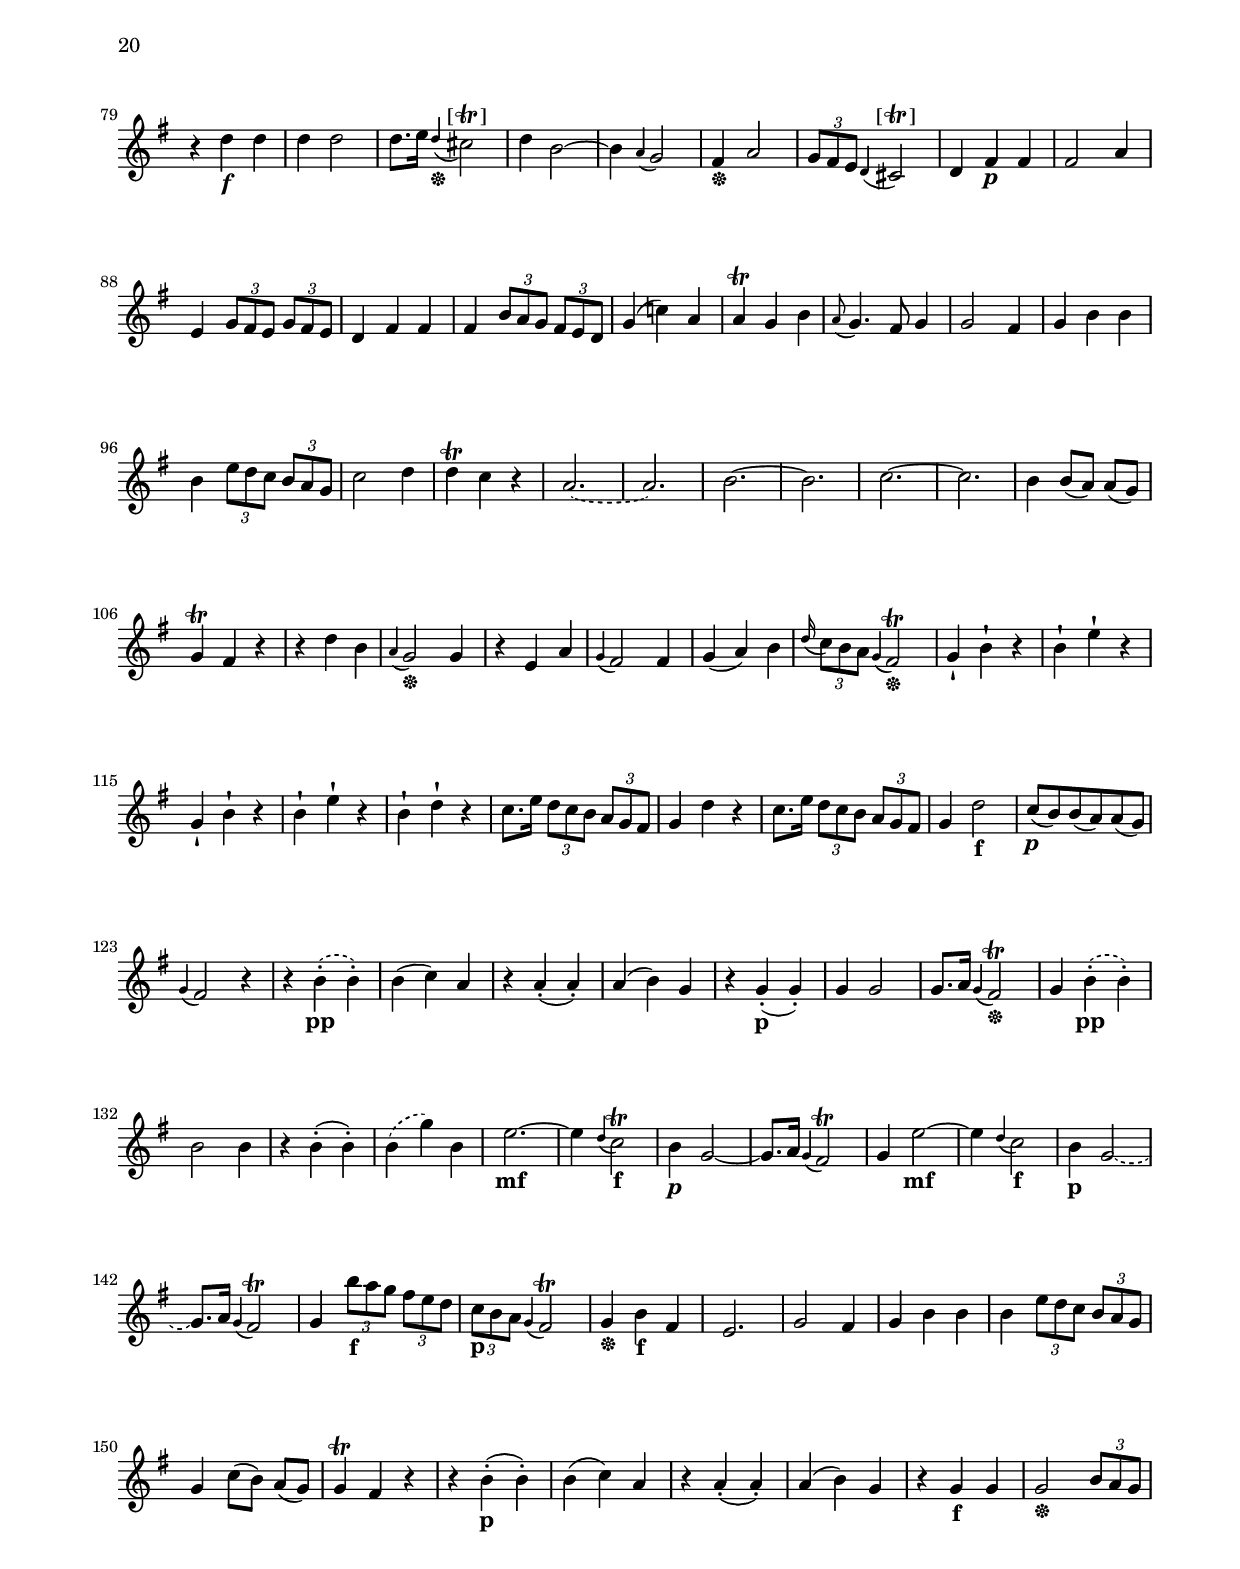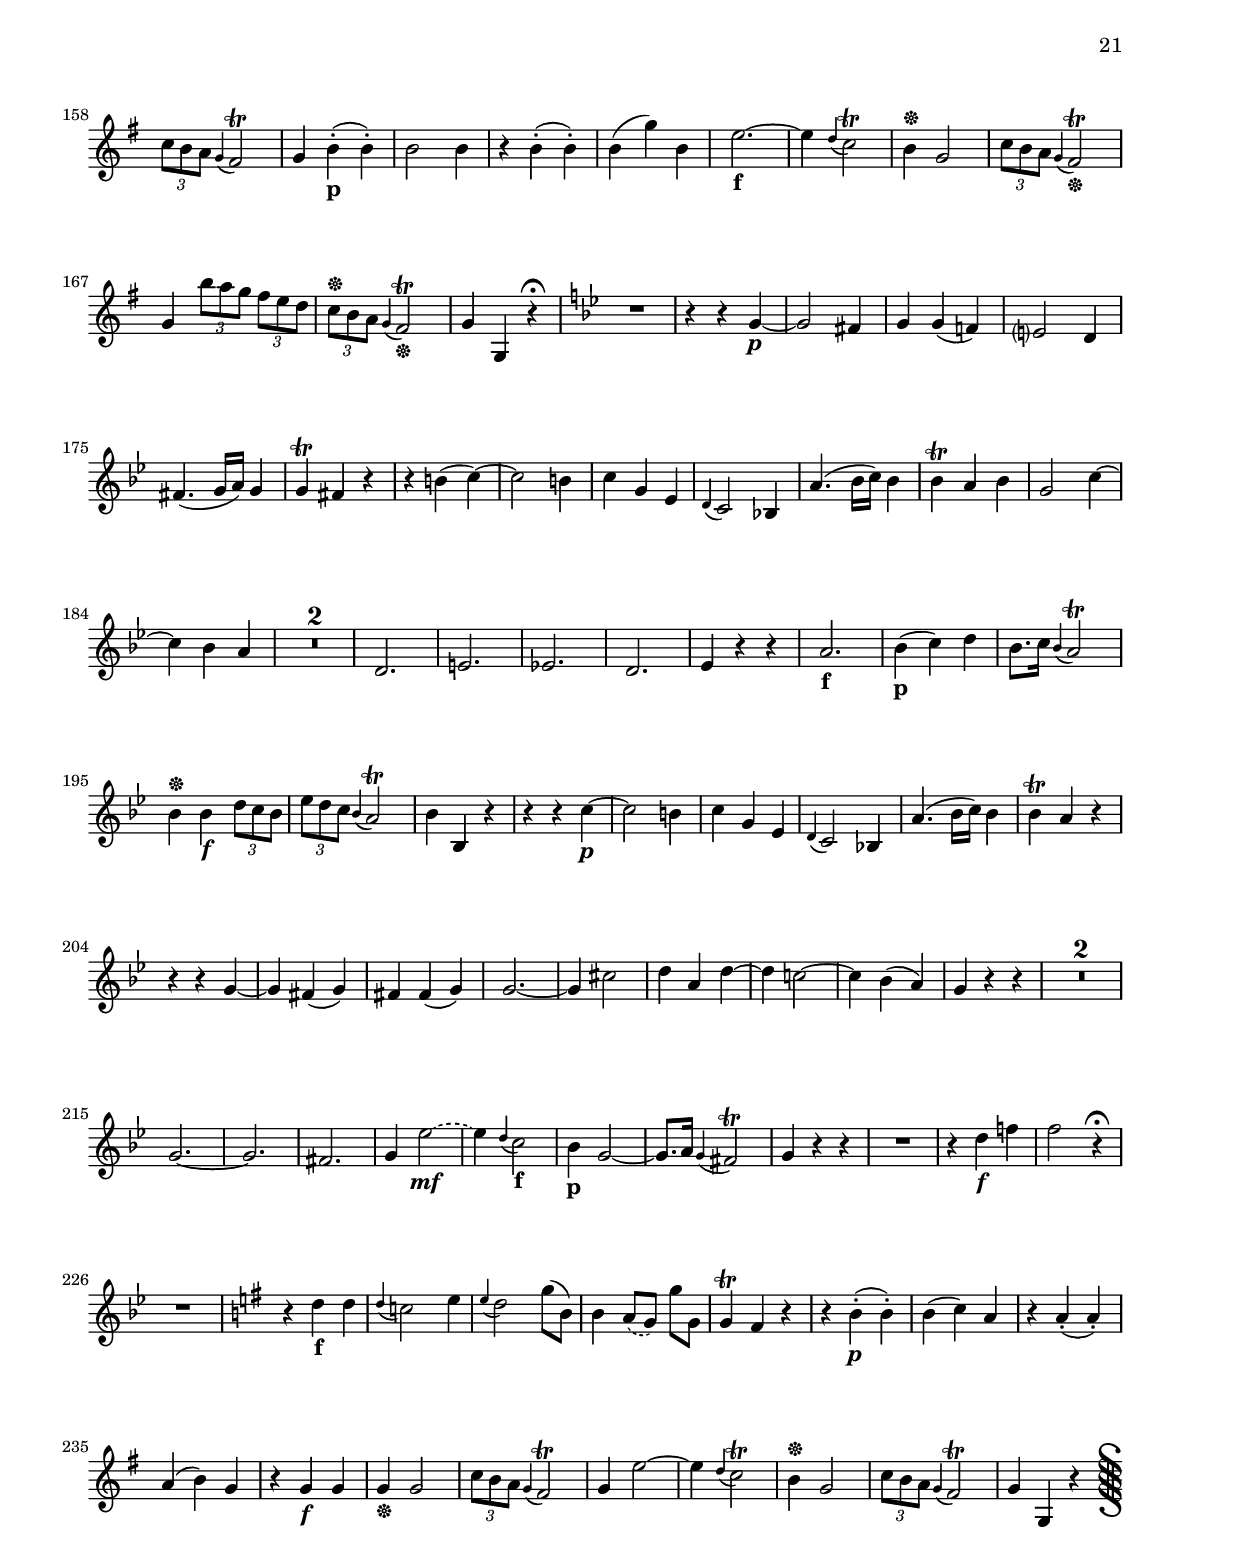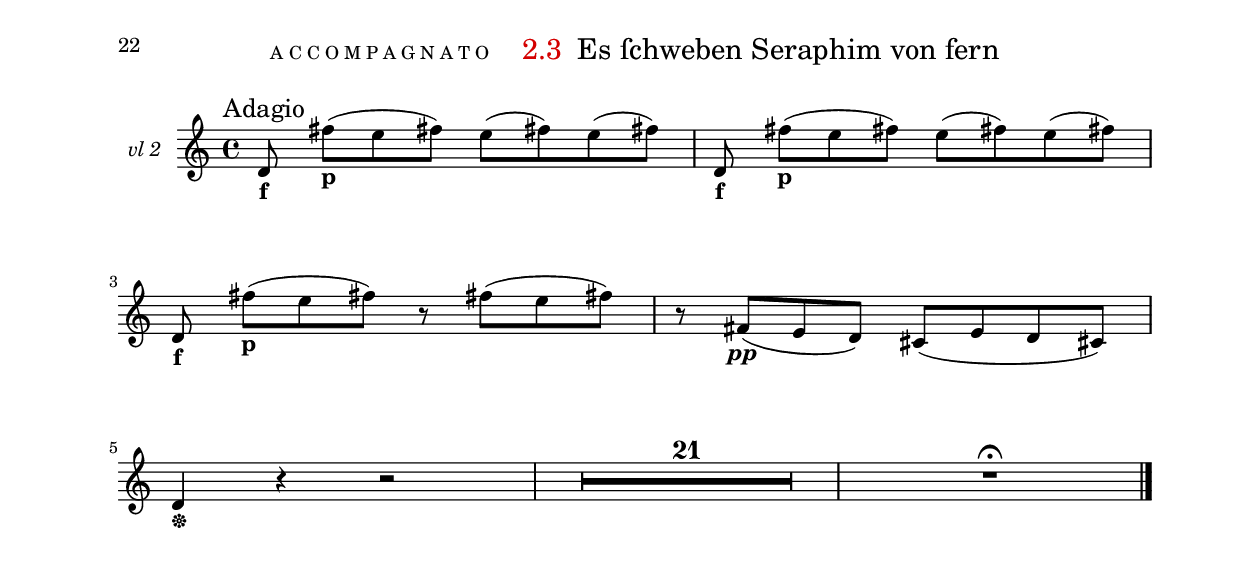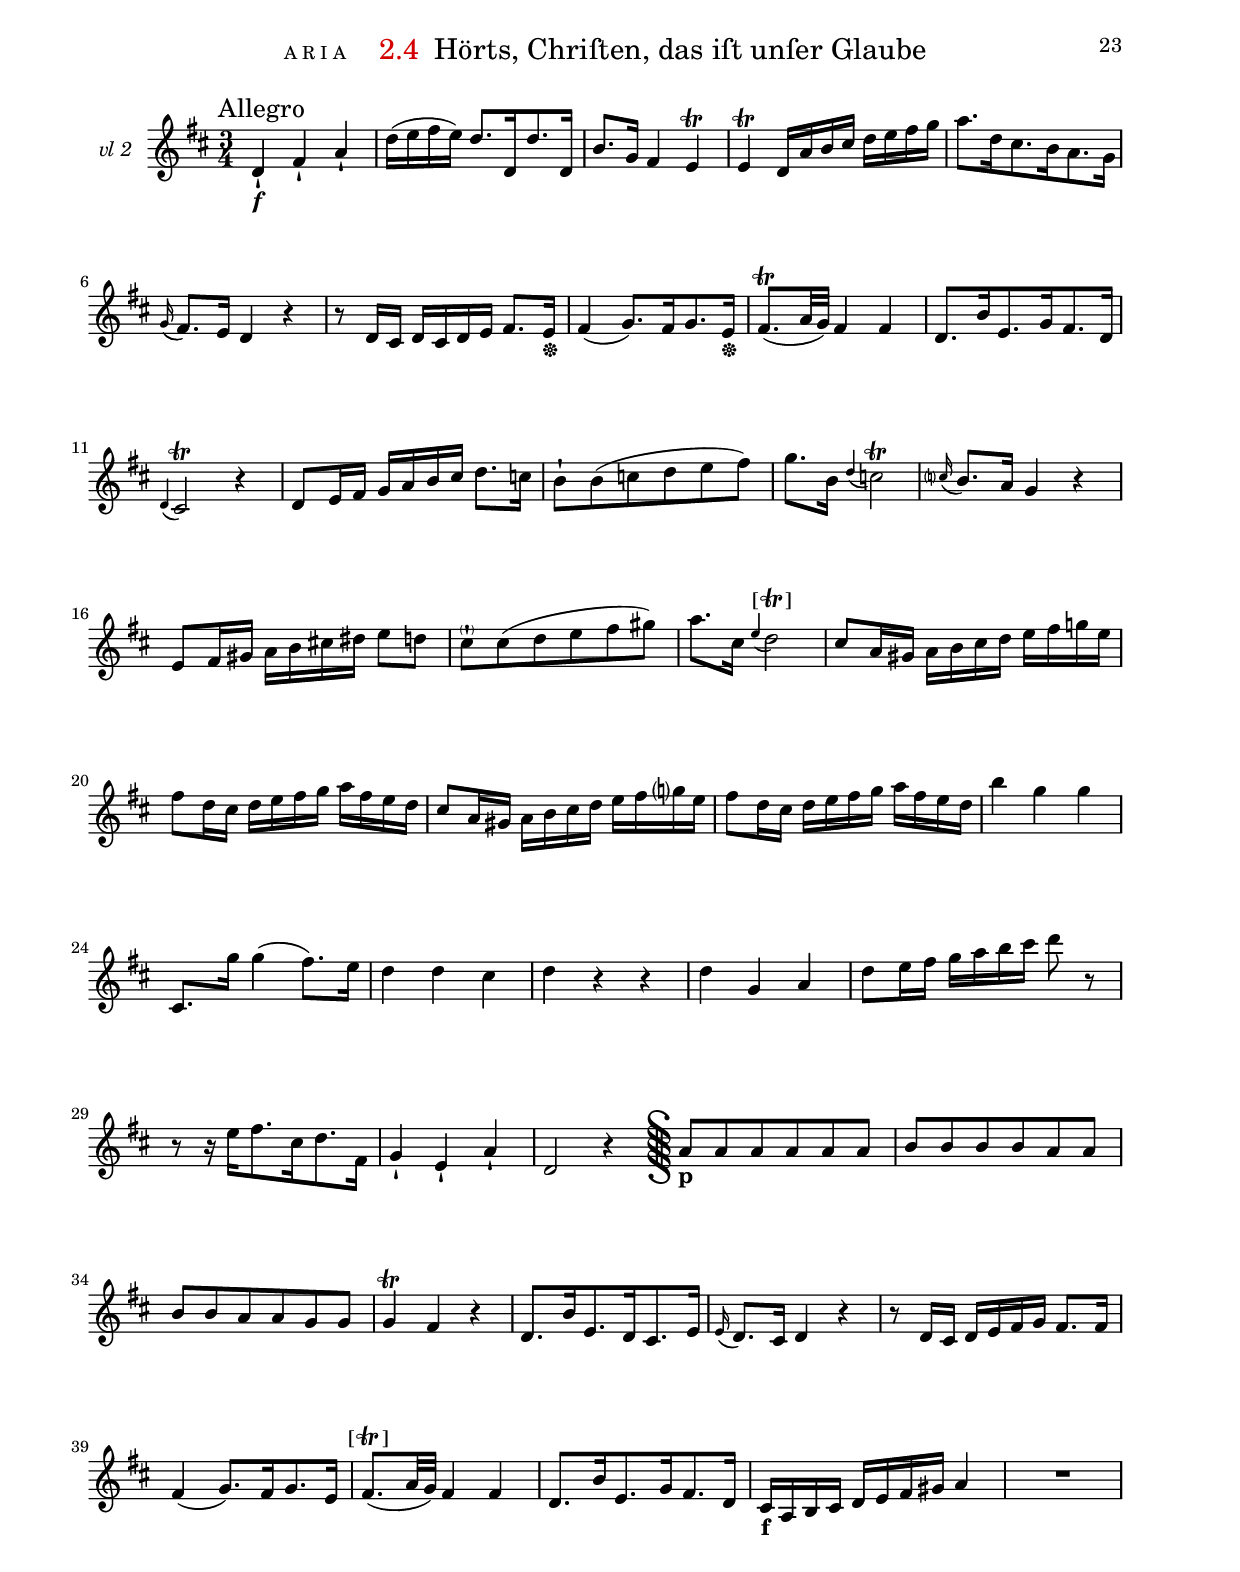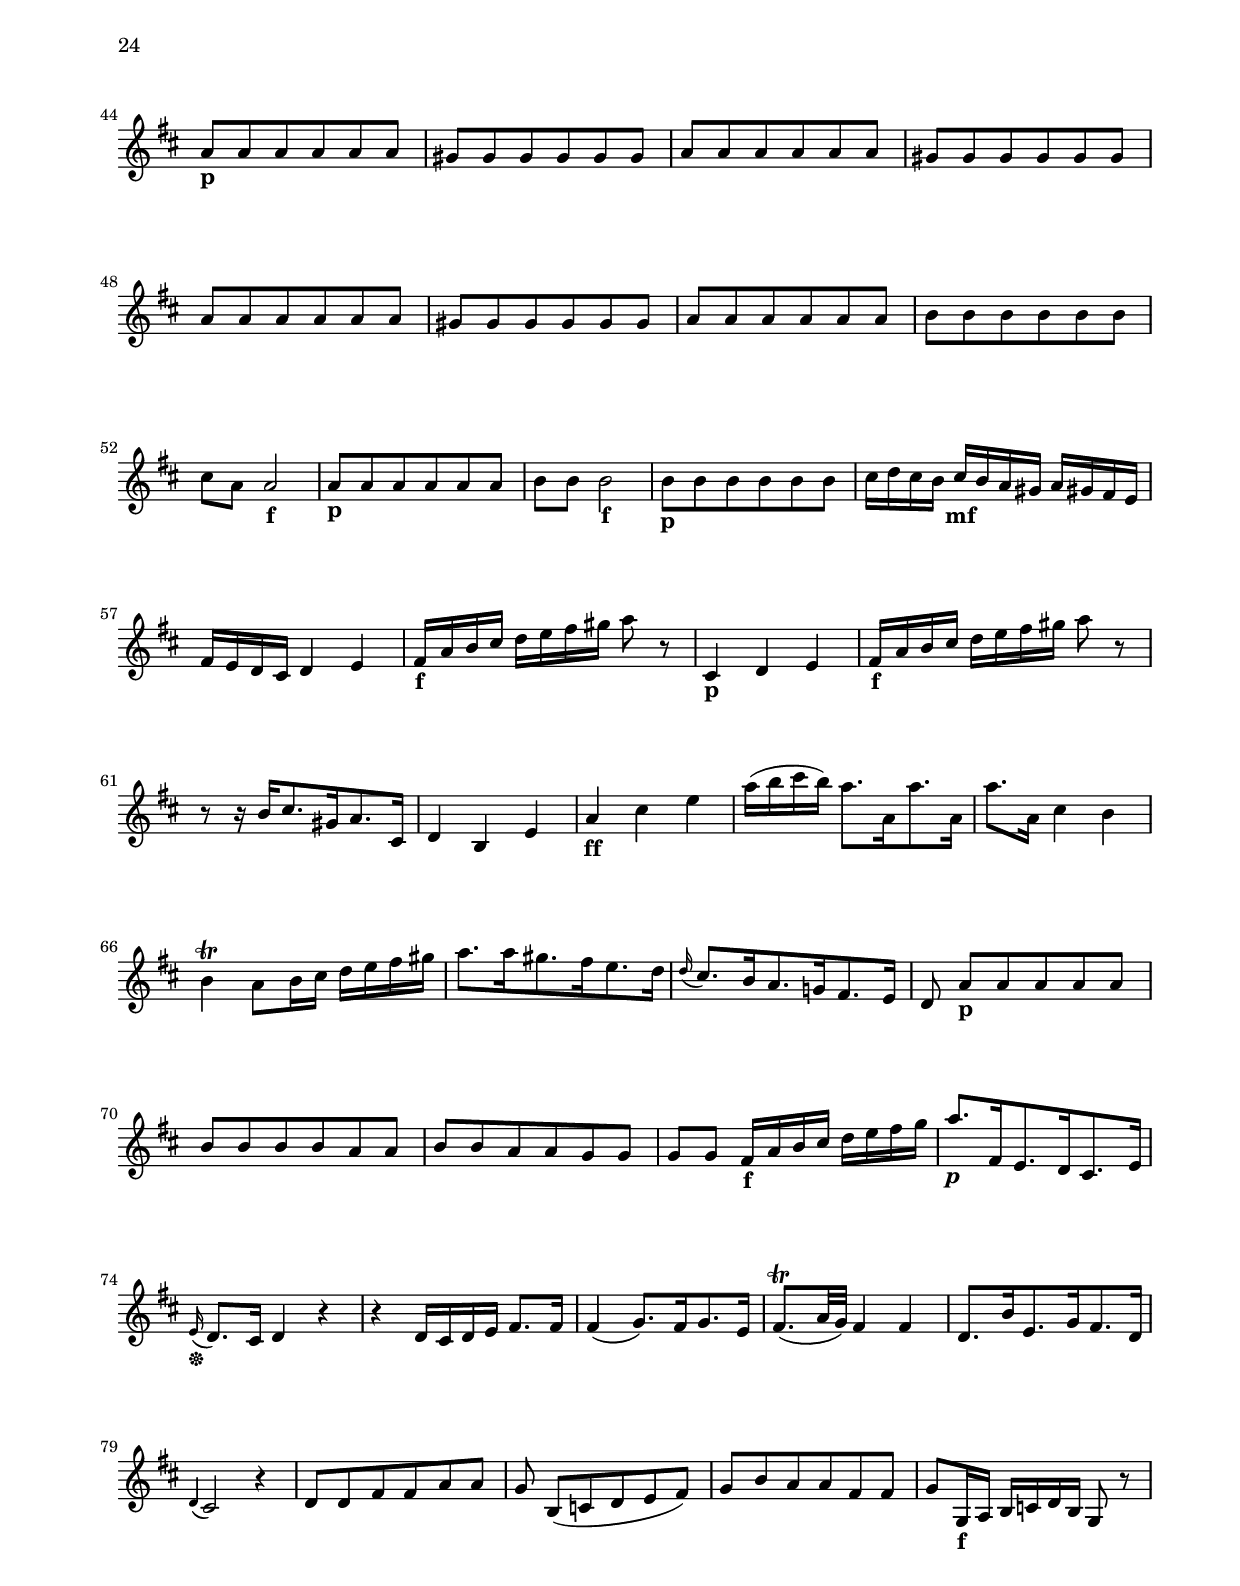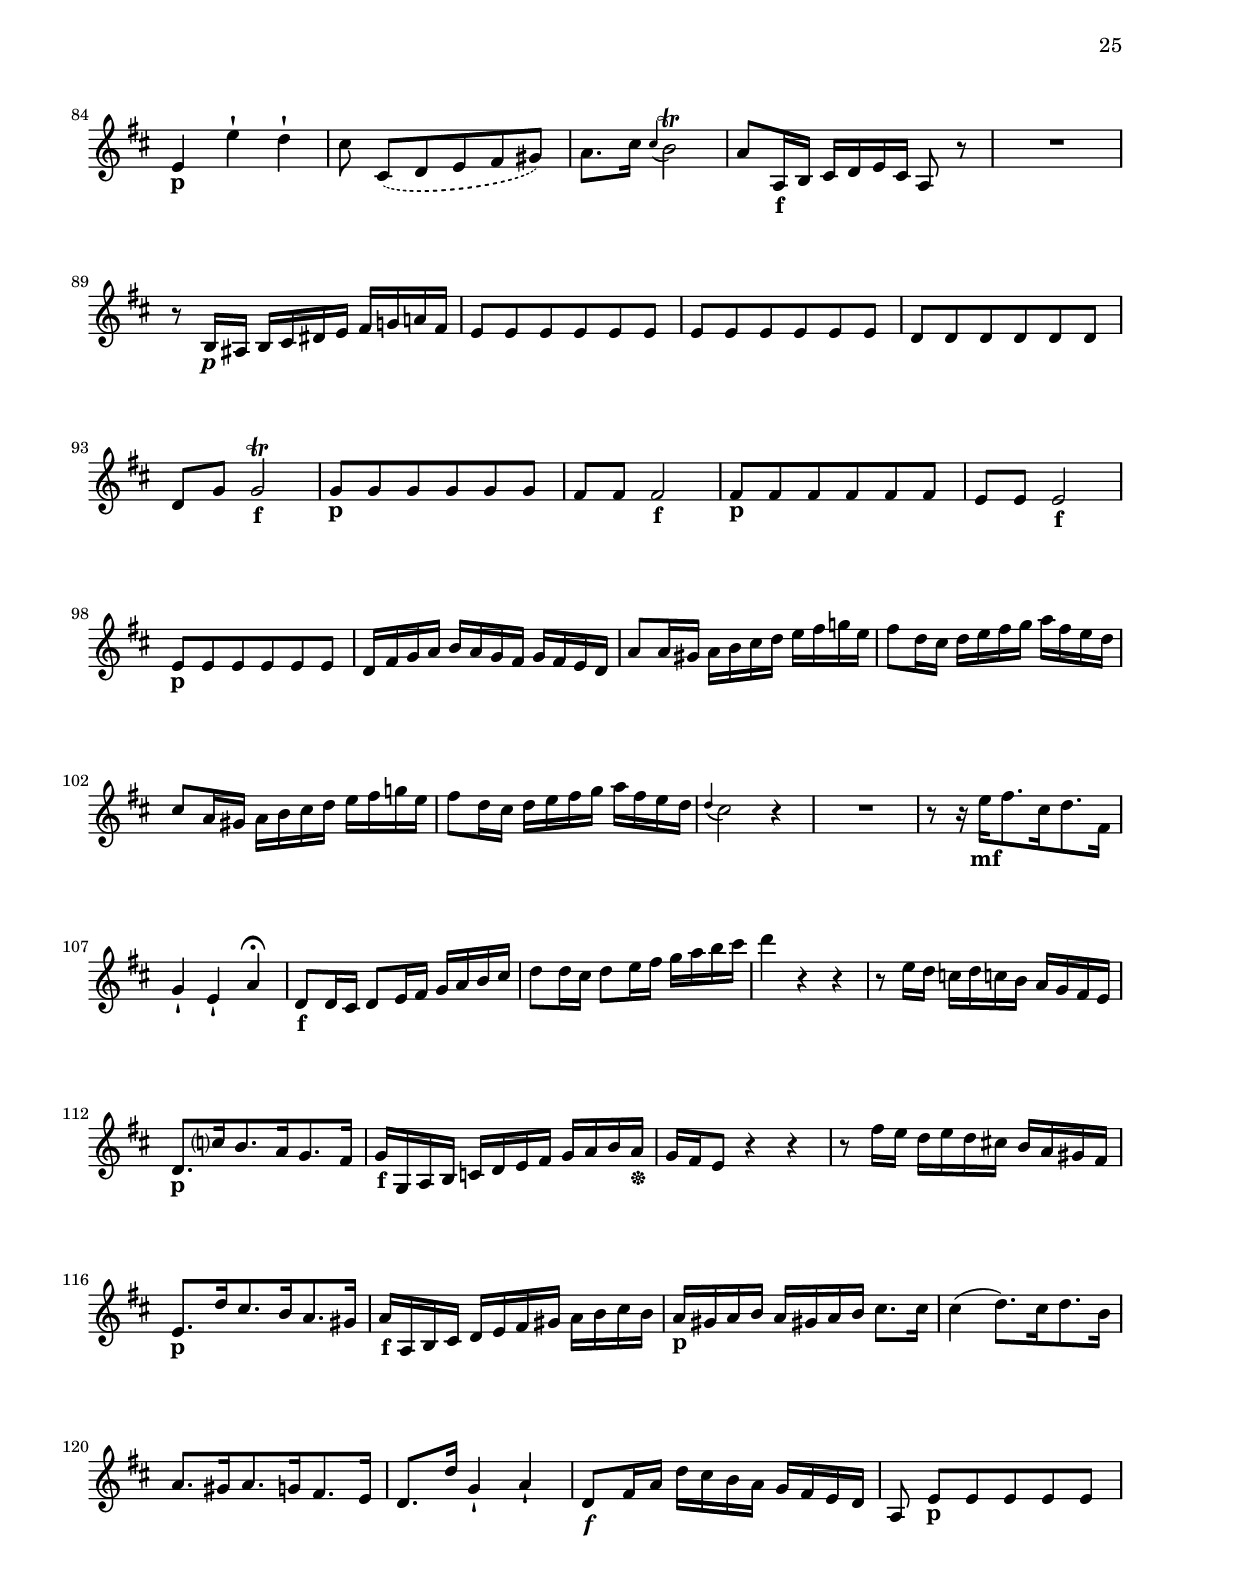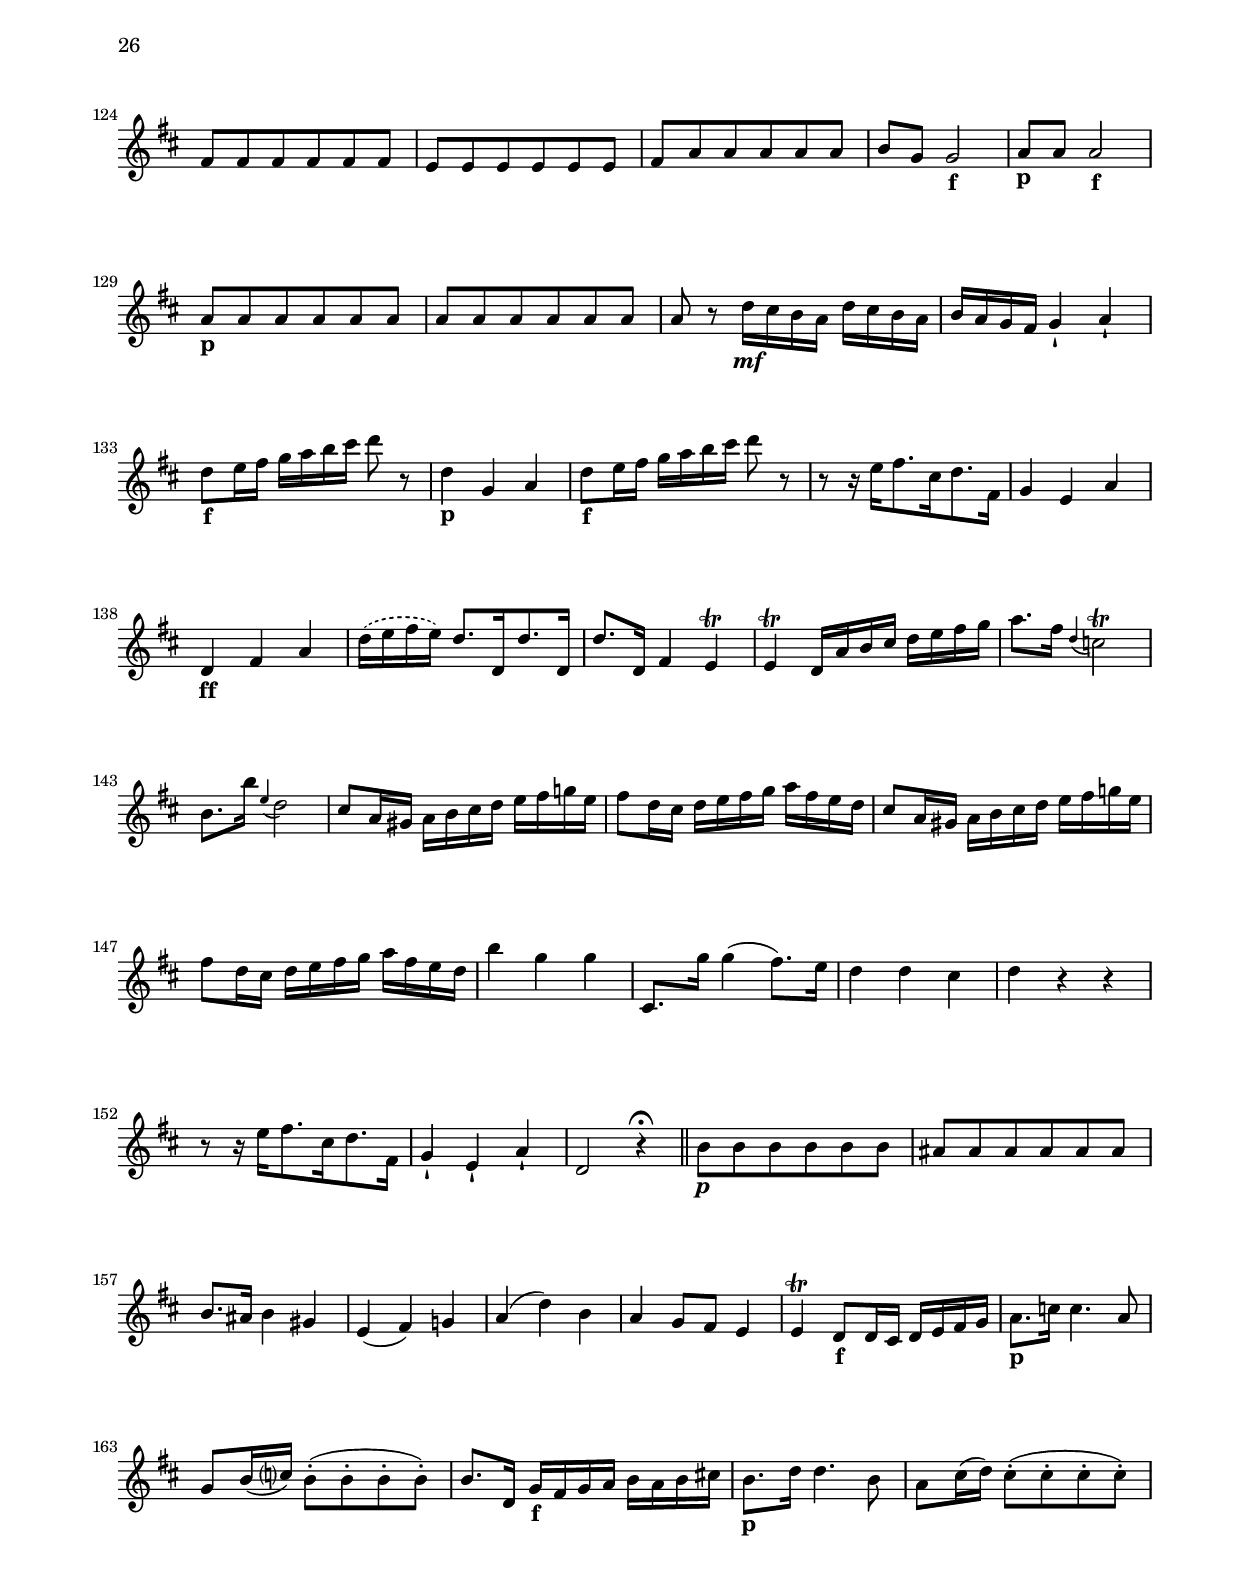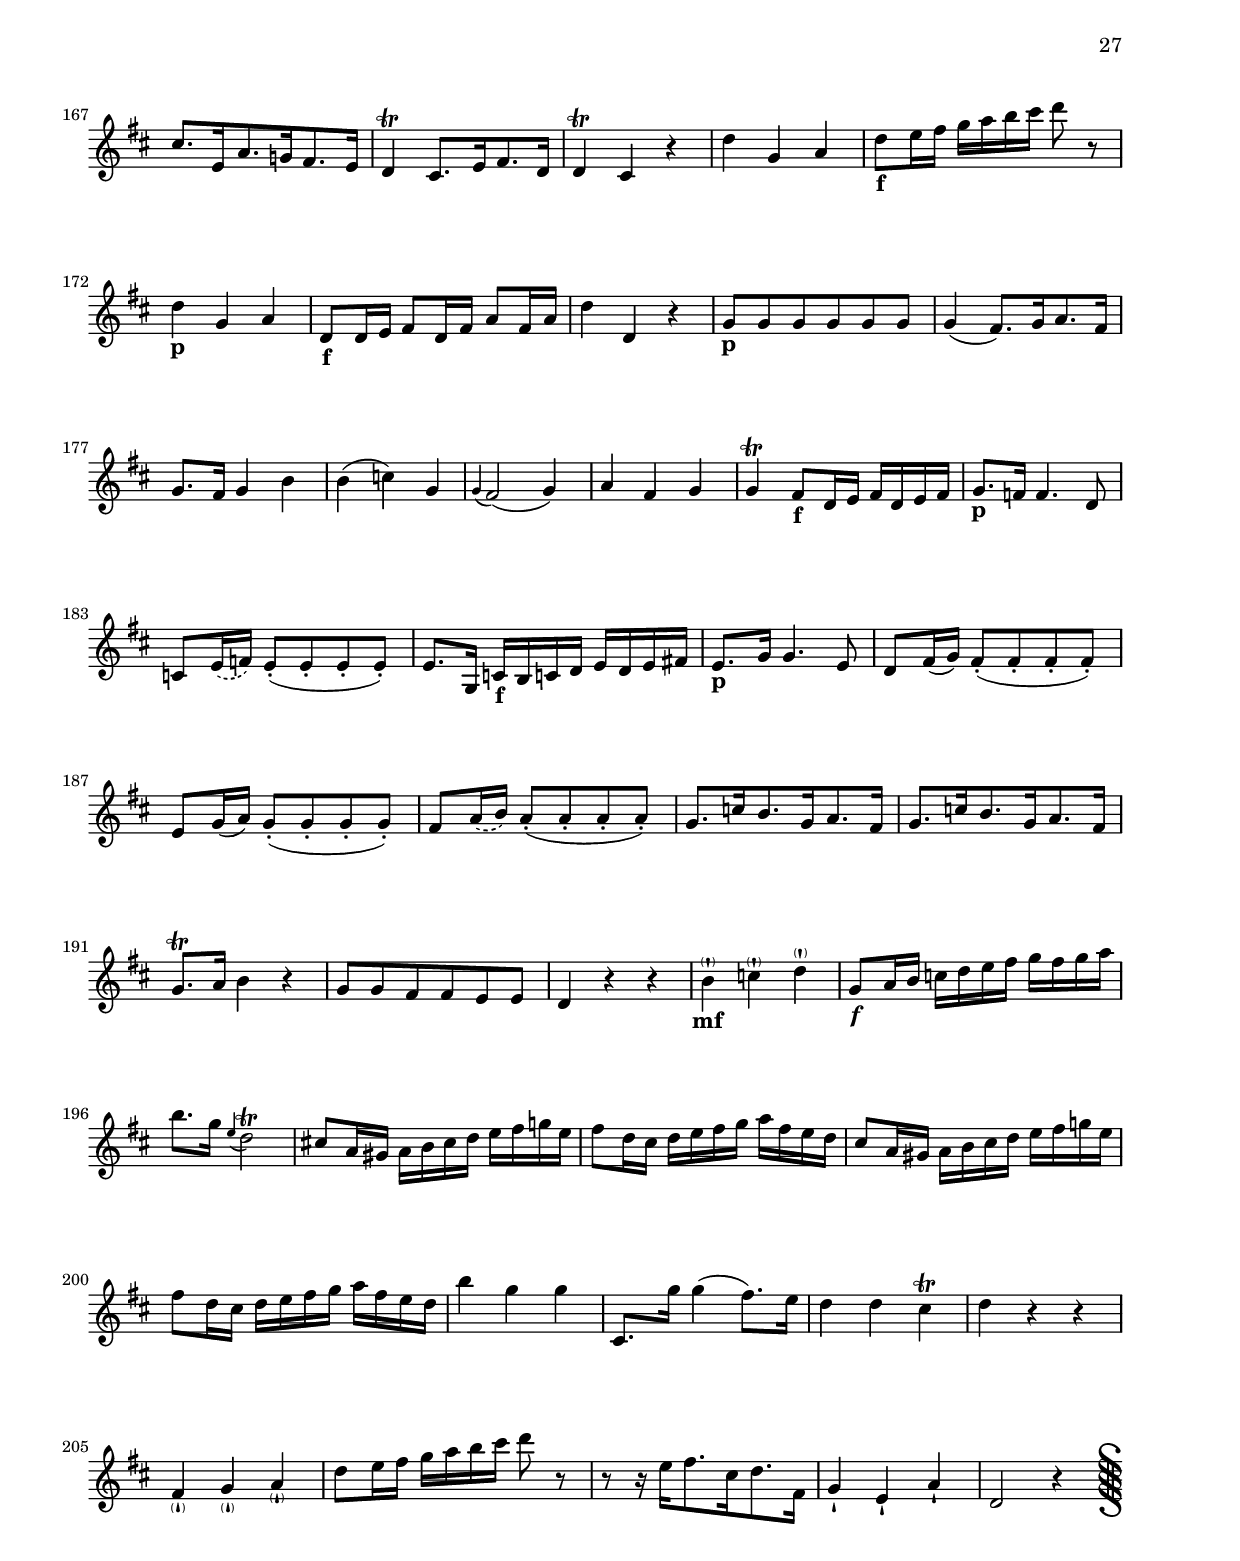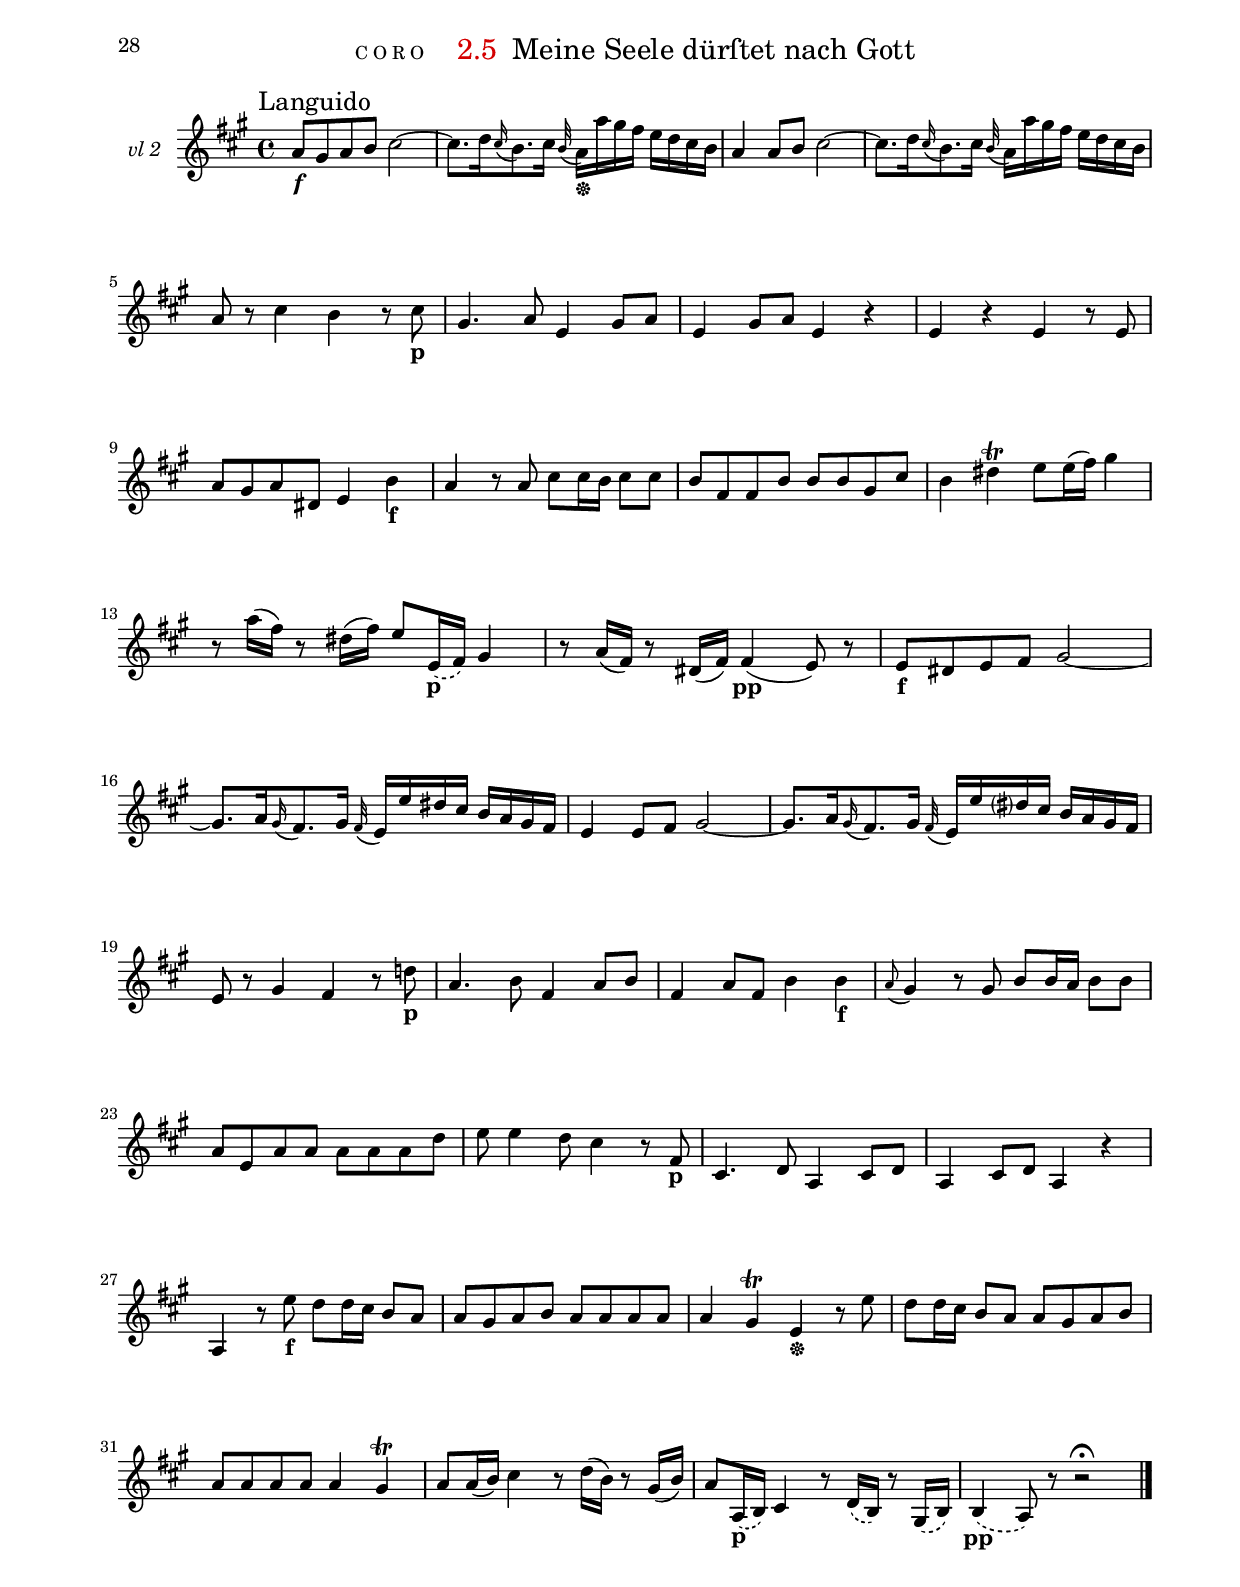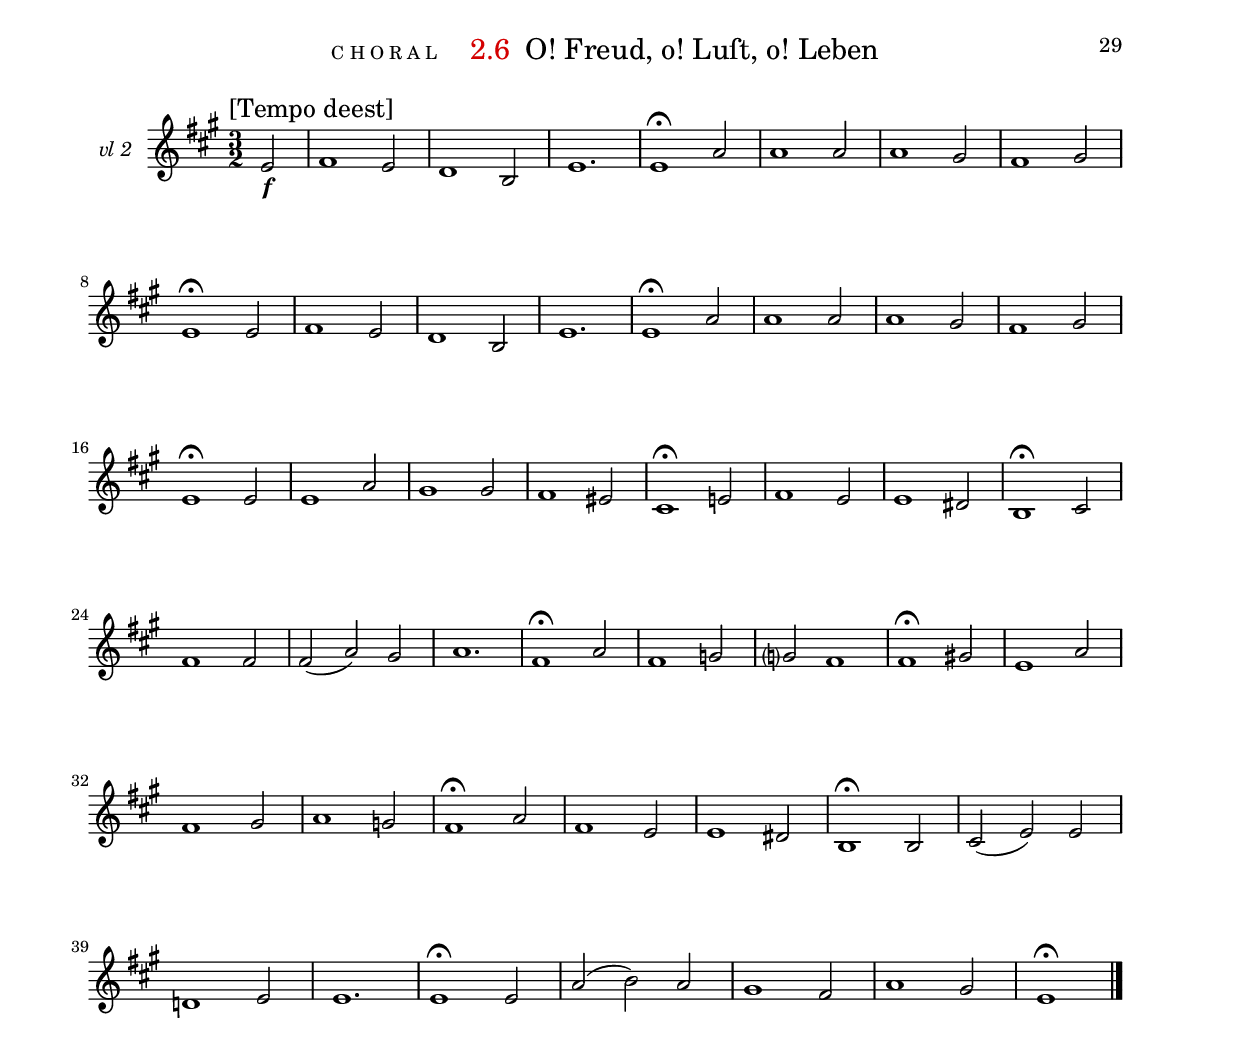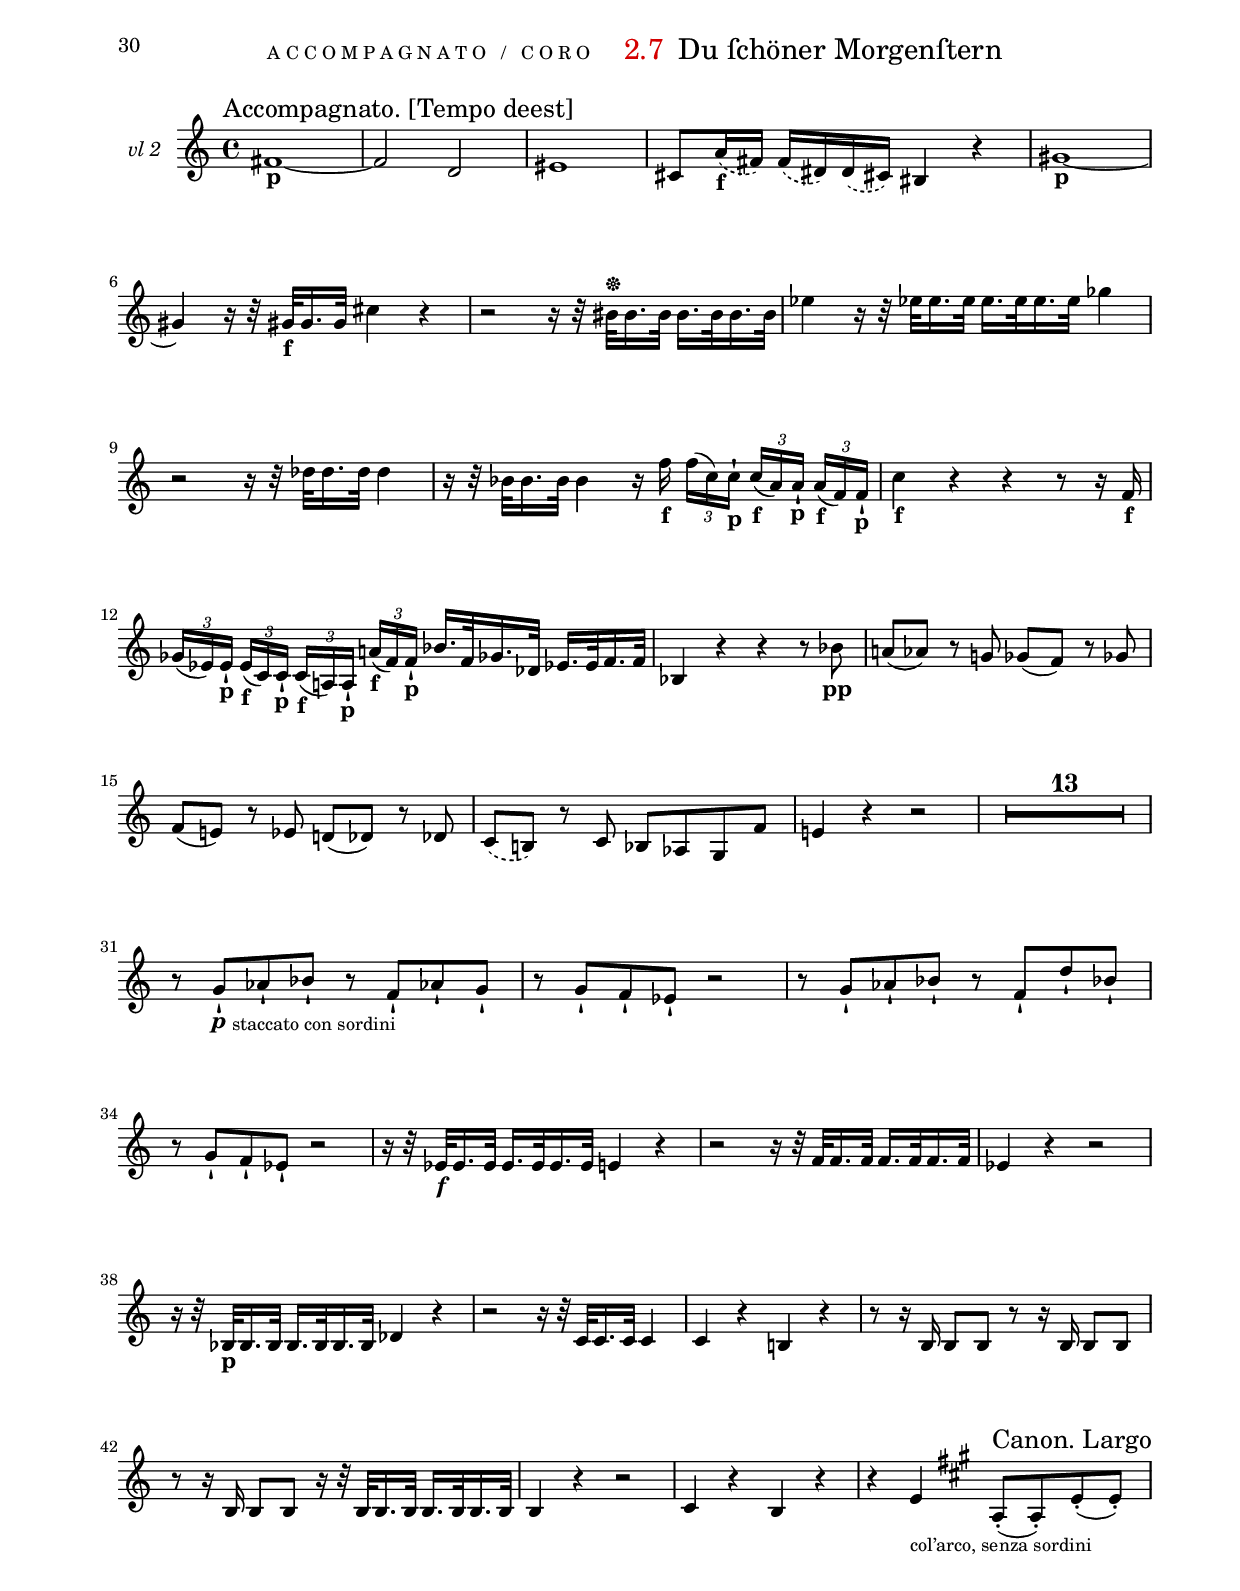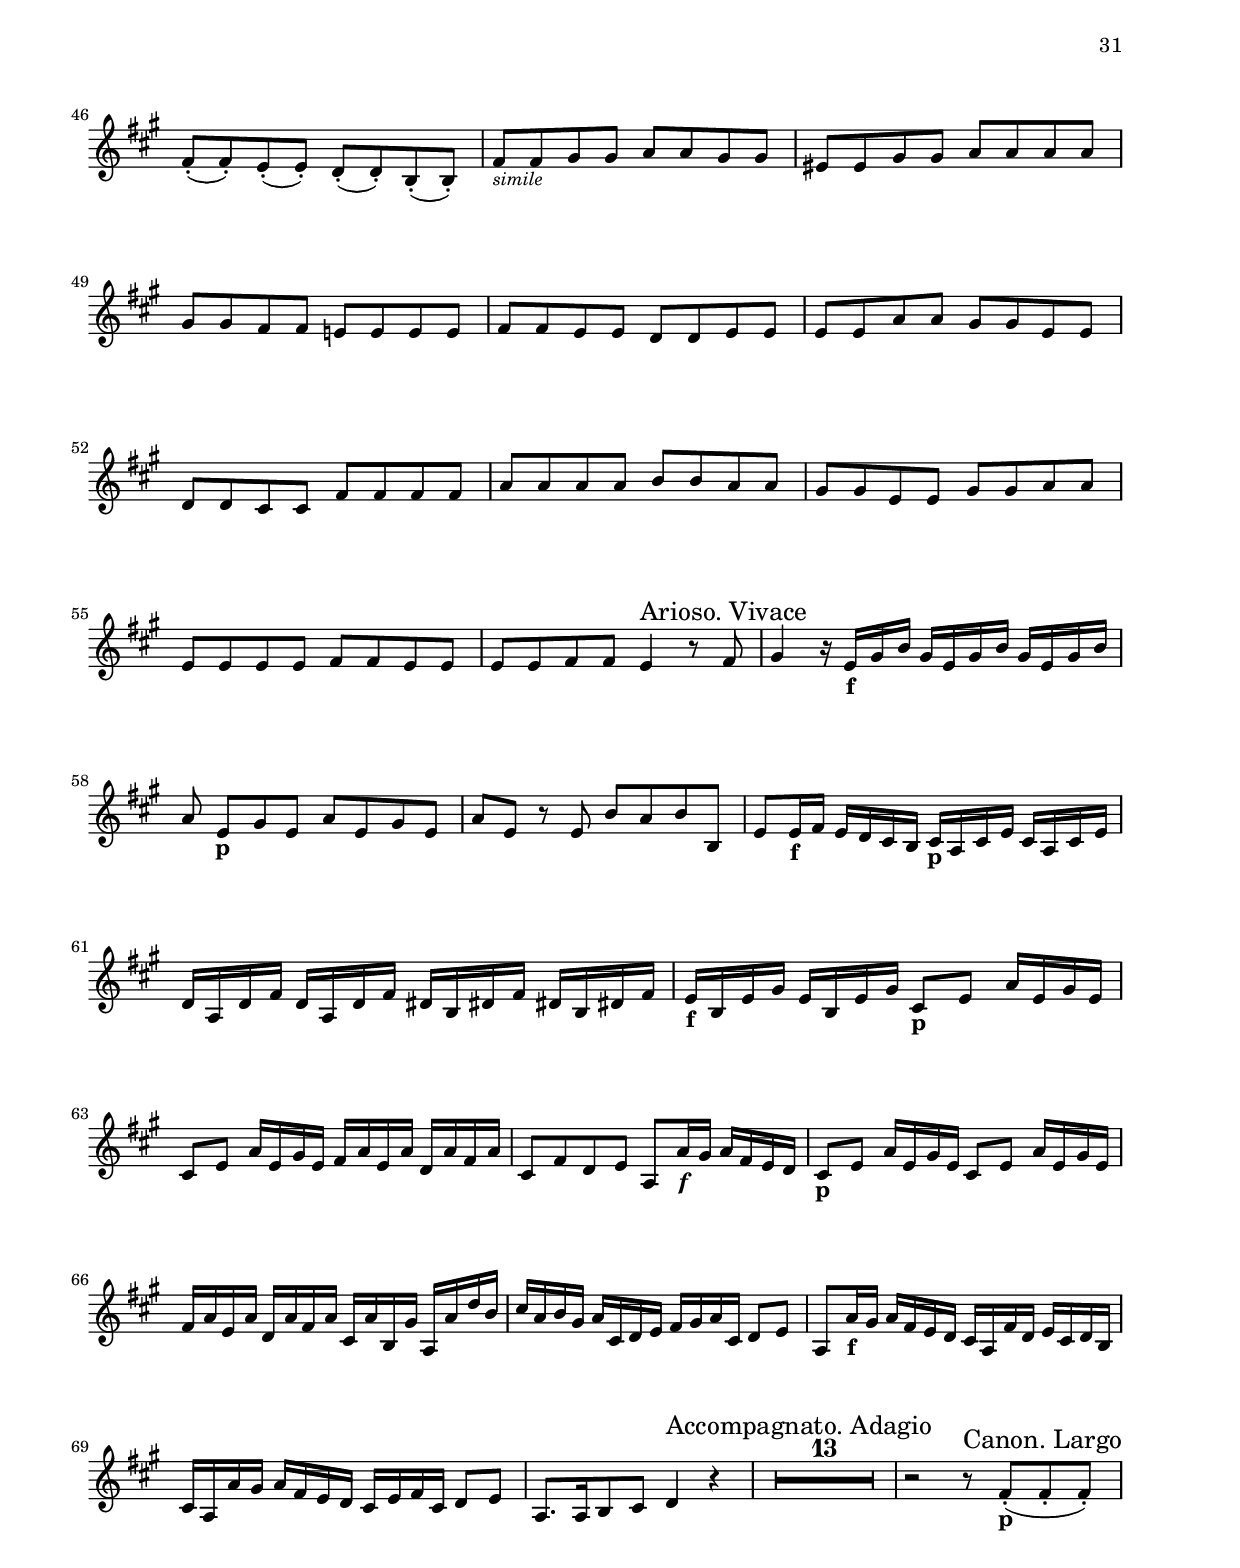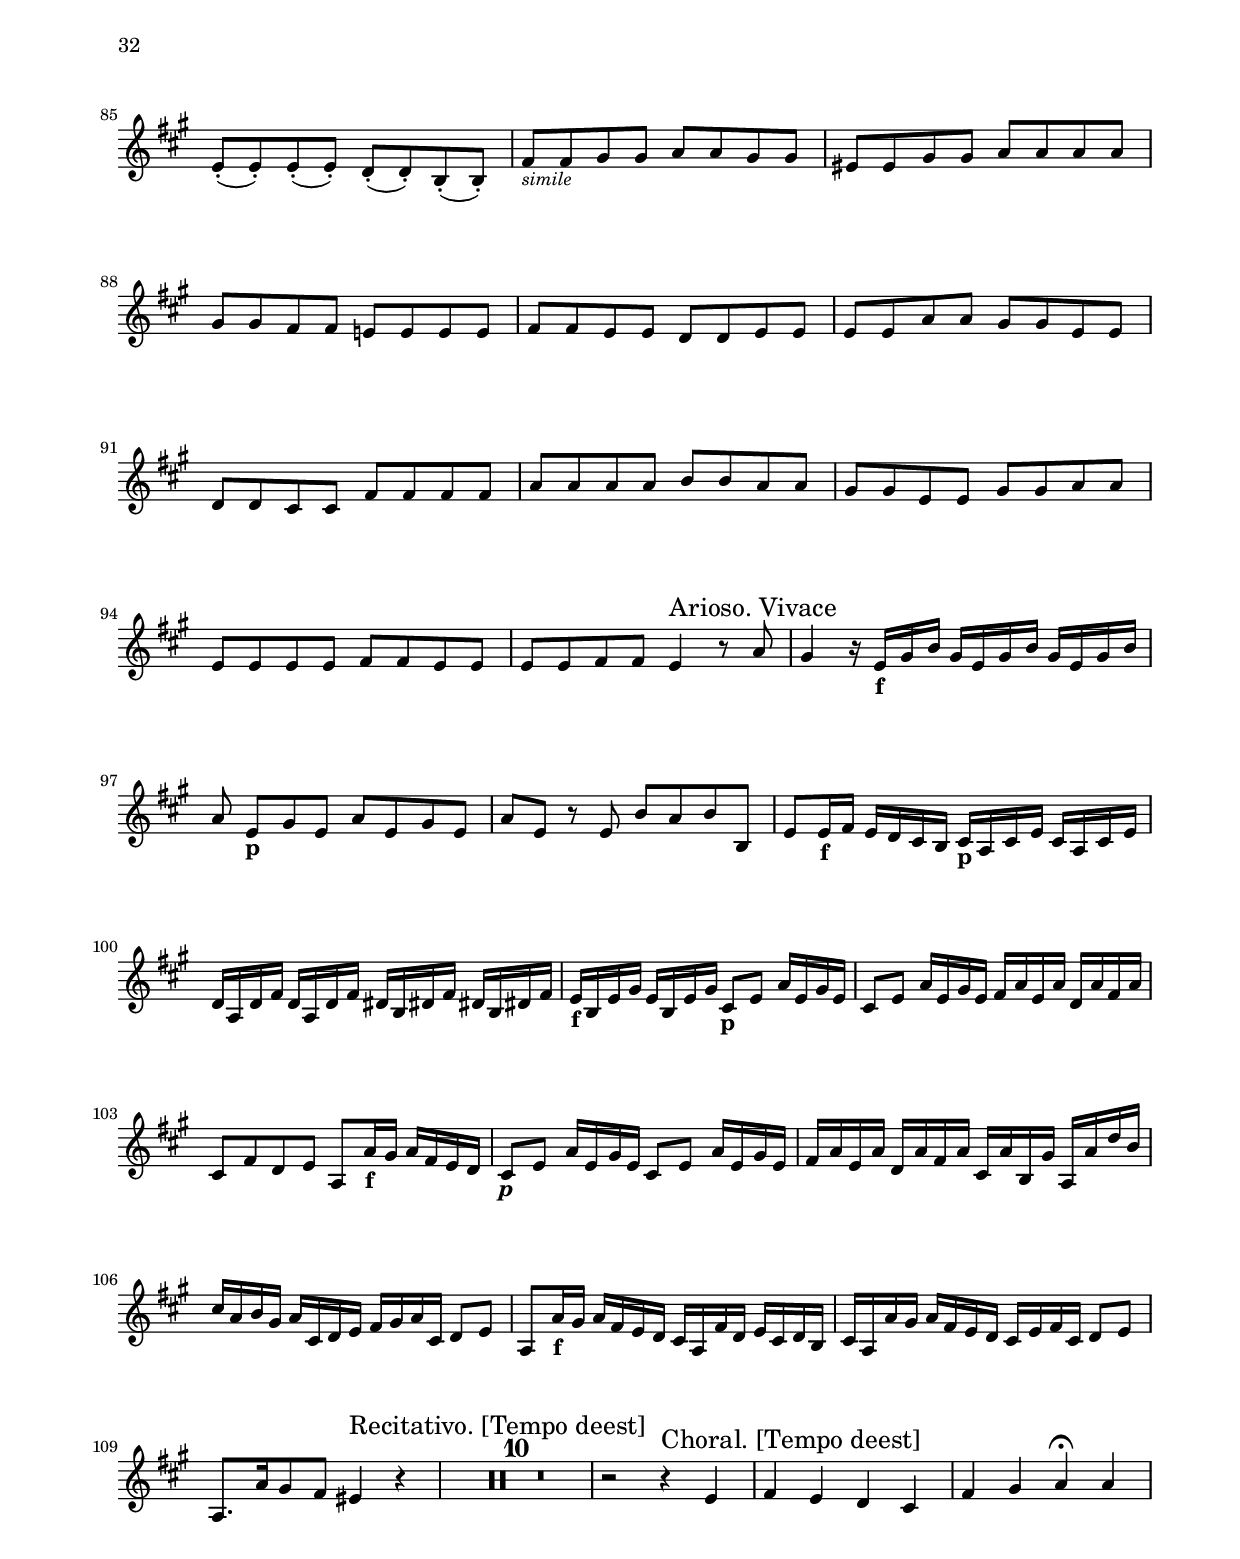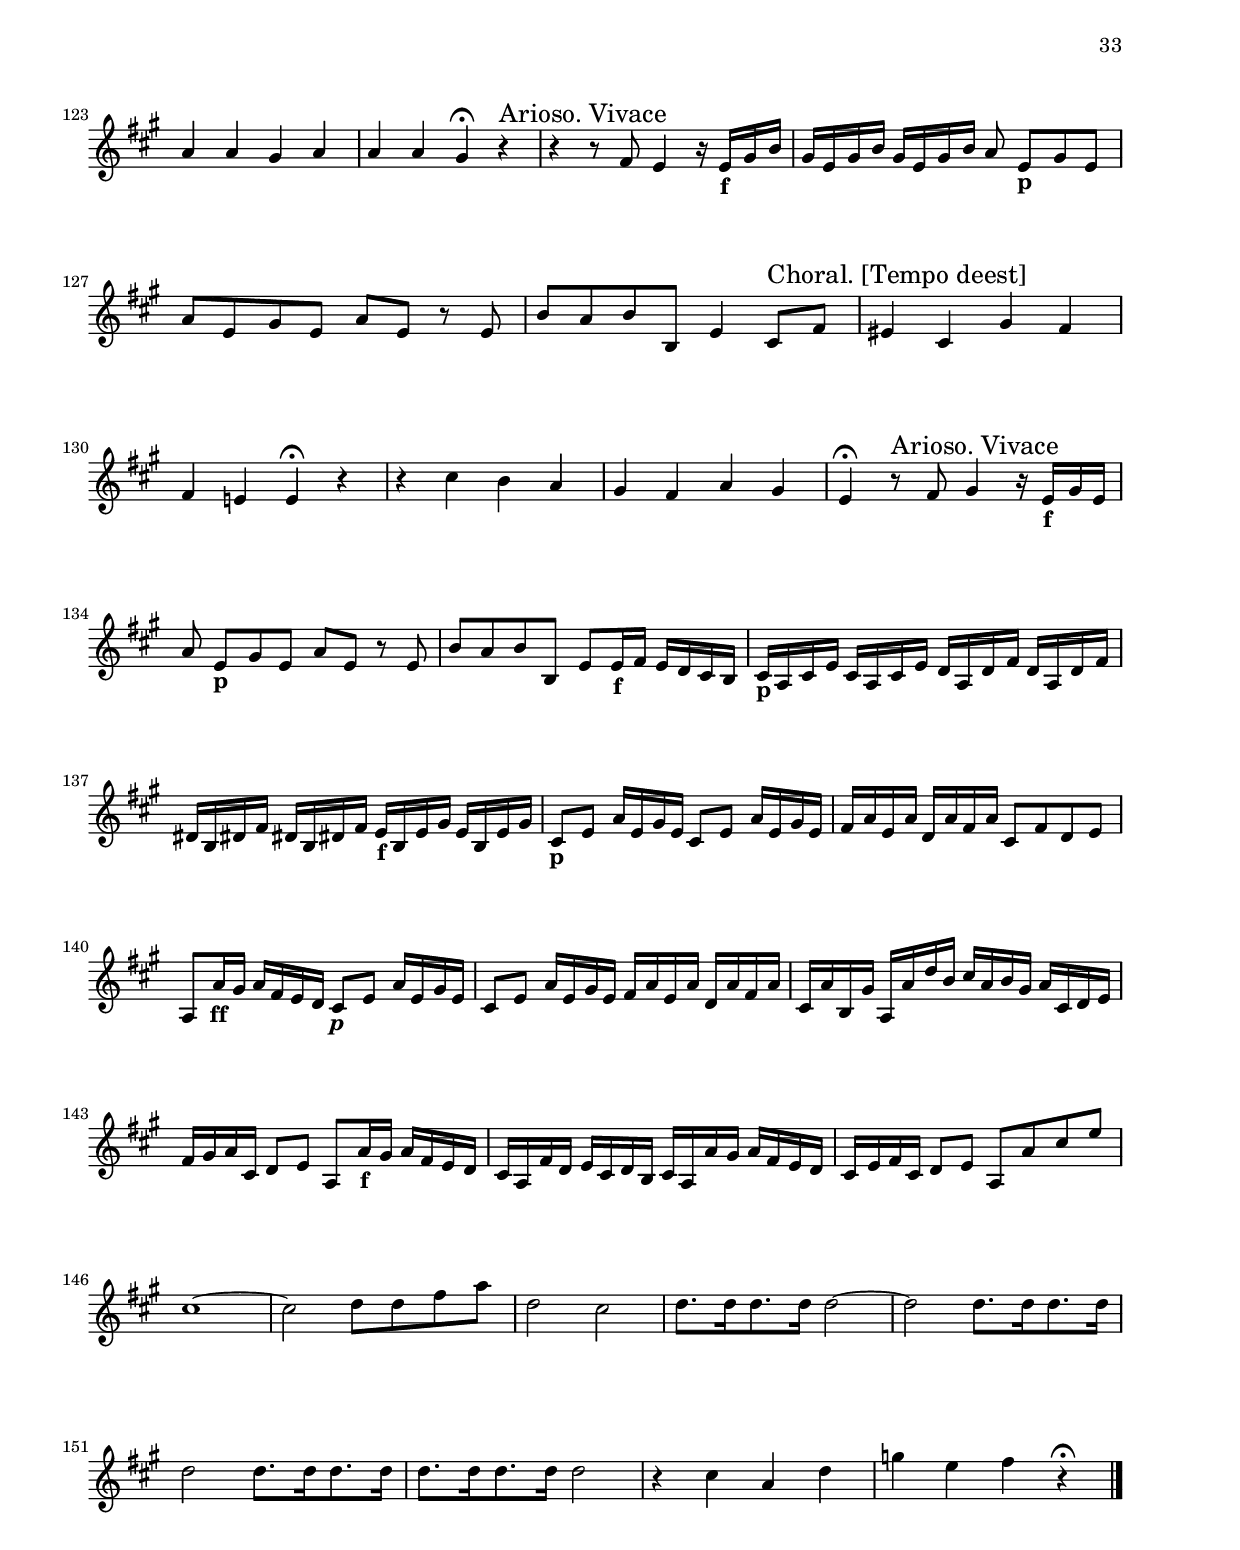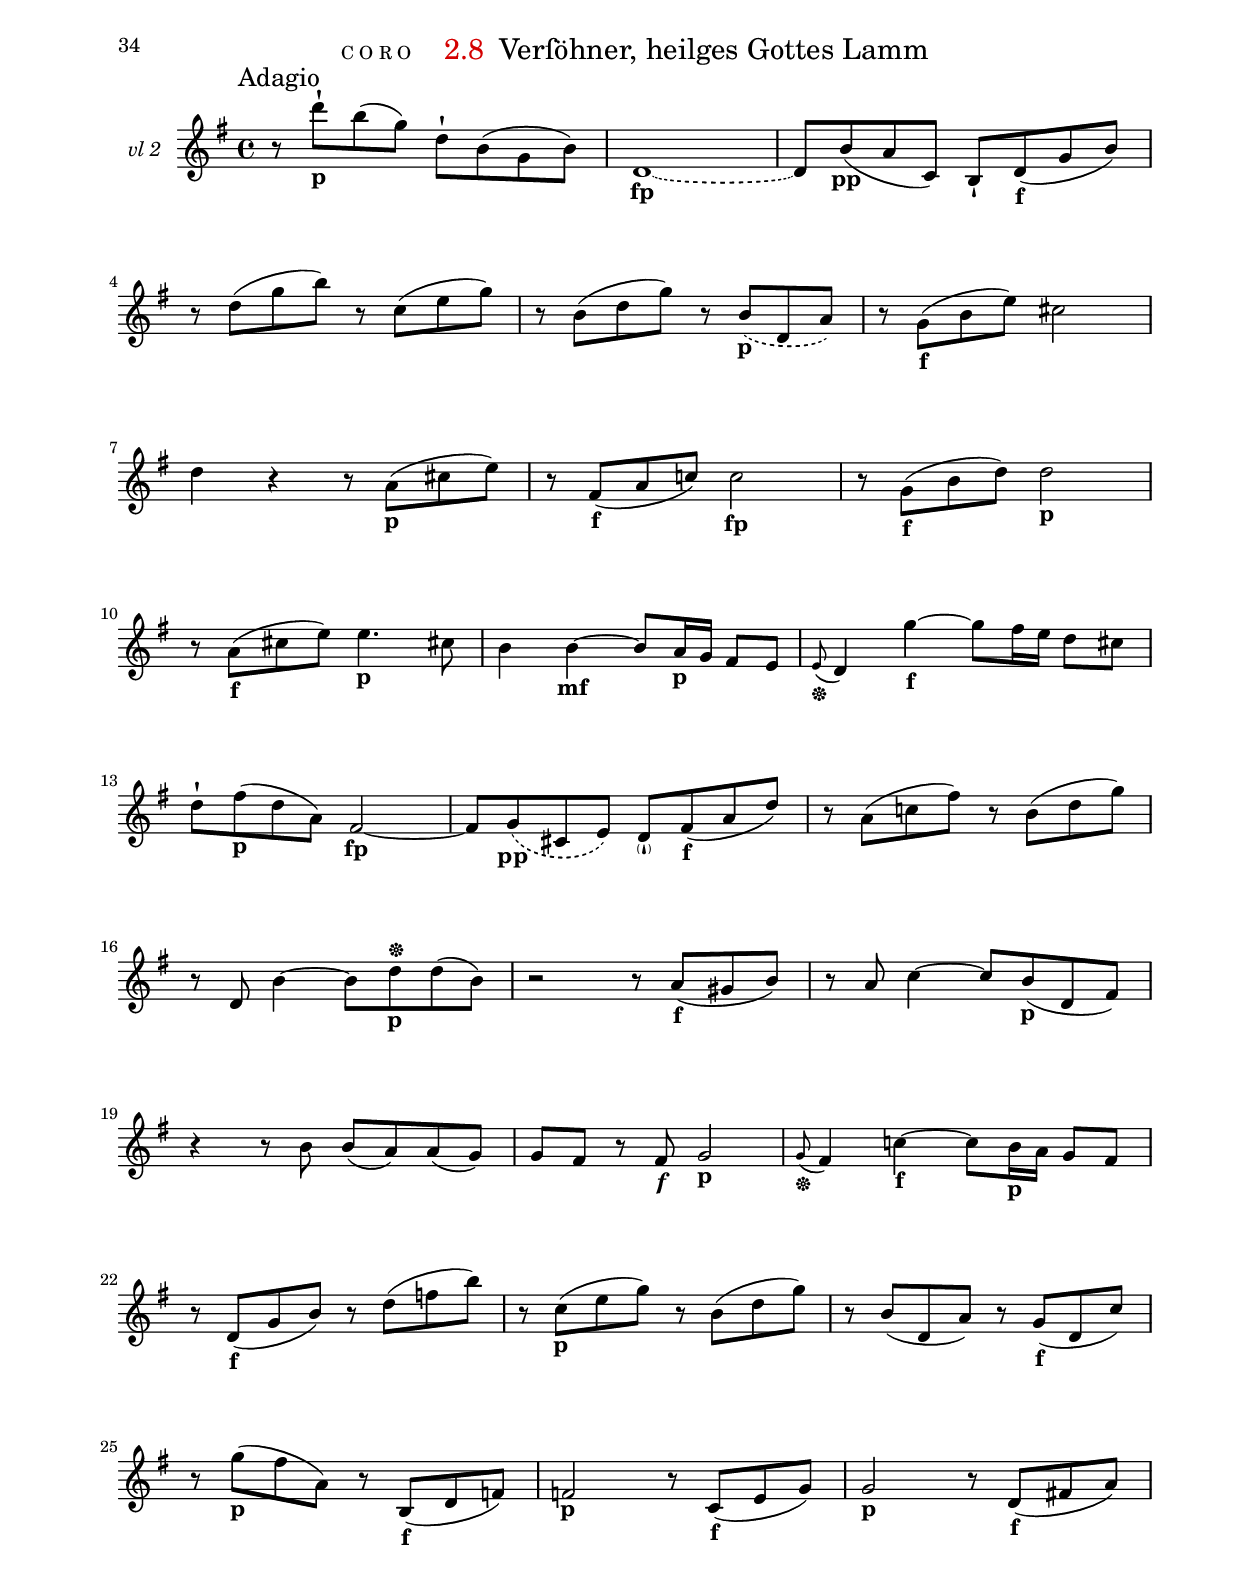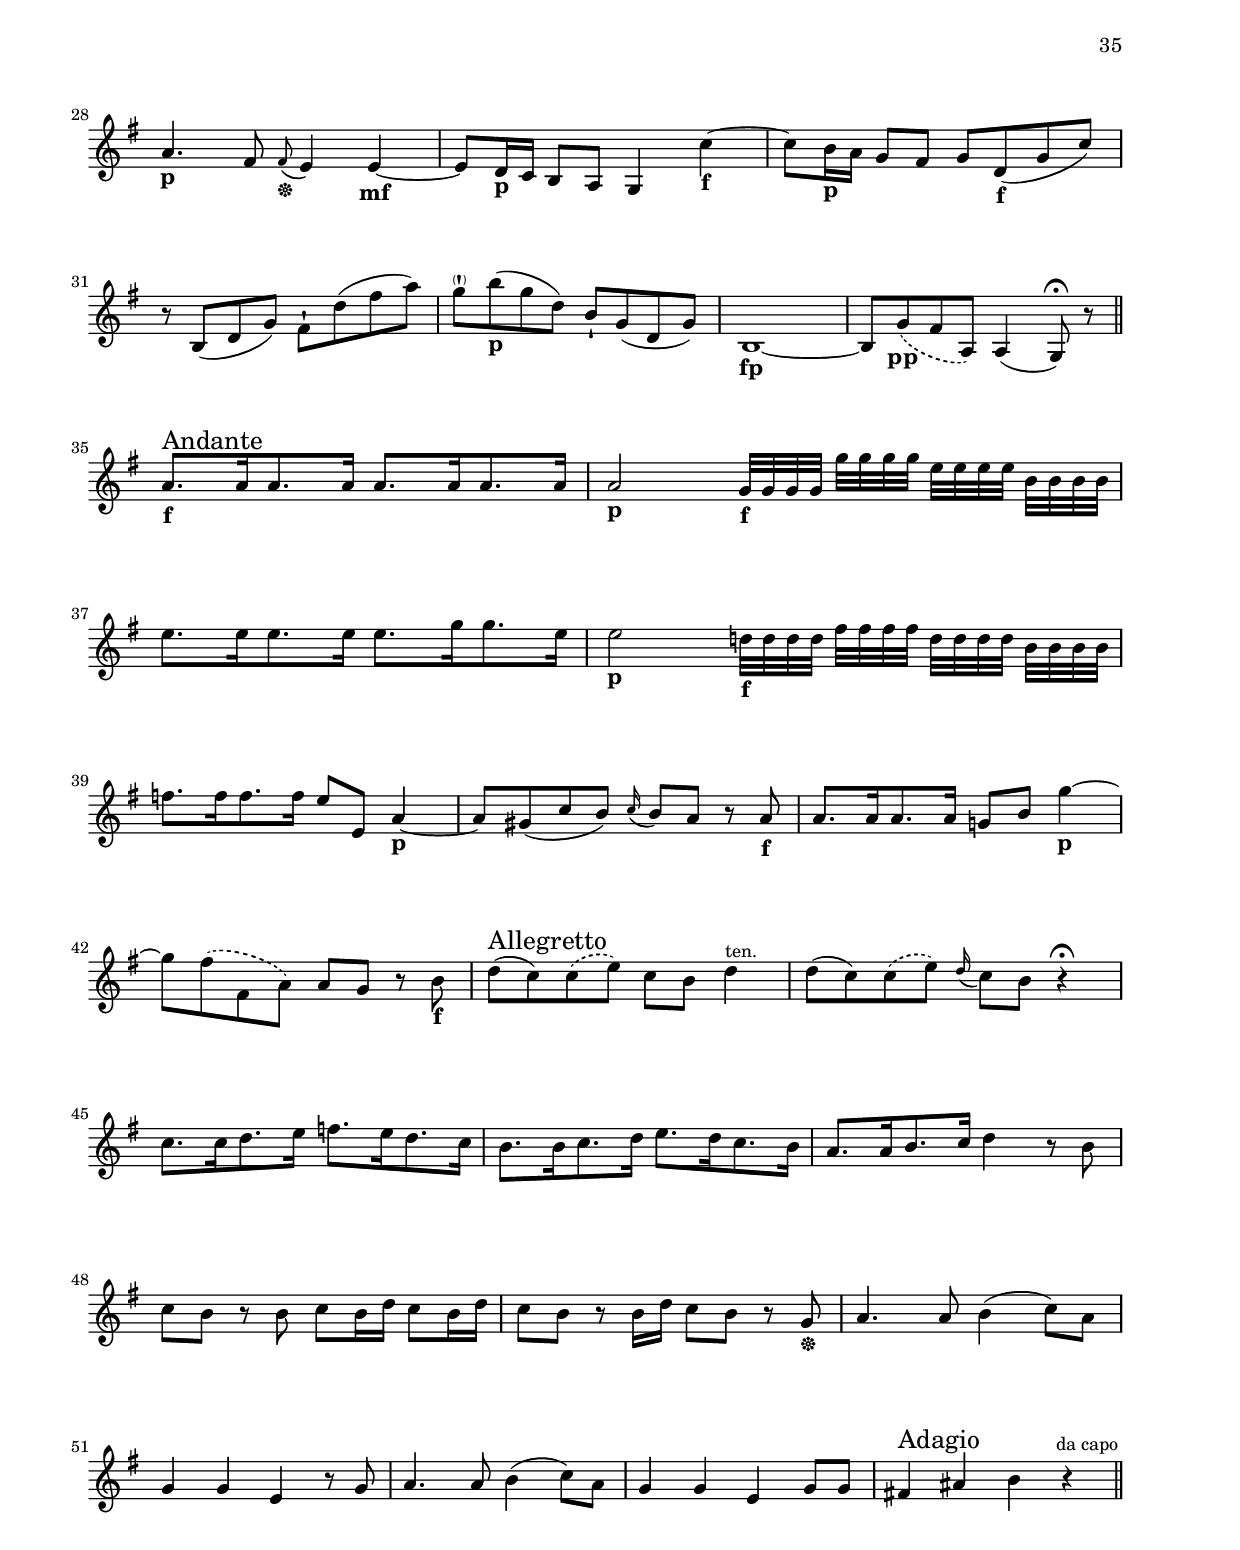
% (c) 2020 by Wolfgang Esser-Skala.
% This file is licensed under the Creative Commons Attribution-NonCommercial-ShareAlike 4.0 International License.
% To view a copy of this license, visit http://creativecommons.org/licenses/by-nc-sa/4.0/.

\version "2.18.0"

\include "../definitions.ly"

\paper {
	indent = 1\cm
	top-margin = 1.5\cm
	system-separator-markup = ##f
	system-system-spacing =
    #'((basic-distance . 18)
       (minimum-distance . 18)
       (padding . -100)
       (stretchability . 0))

	top-system-spacing =
    #'((basic-distance . 12)
       (minimum-distance . 12)
       (padding . -100)
       (stretchability . 0))

	top-markup-spacing =
    #'((basic-distance . 0)
       (minimum-distance . 0)
       (padding . -100)
       (stretchability . 0))

	markup-system-spacing =
    #'((basic-distance . 12)
       (minimum-distance . 12)
       (padding . -100)
       (stretchability . 0))

	systems-per-page = #9
}

#(set-global-staff-size 17.82)

\layout {
	\context {
		\Staff
		instrumentName = "vl 2"
	}
}

\book {
	\bookpart {
		\header {
			genre = "C H O R A L"
			number = "1.1"
			title = "Jeſu, deine Pasſion"
		}
		\paper { indent = 2\cm systems-per-page = #4 }
		\score {
			<<
				\new Staff {
					\set Staff.instrumentName = "Violino II"
					\JesuDeineViolinoII
				}
			>>
		}
	}
	\bookpart {
		\header {
			genre = "A C C O M P A G N A T O"
			number = "1.2"
			title = "O welch ein kläglich Bild"
		}
		\paper { systems-per-page = #6 }
		\score {
			<<
				\new Staff { \OWelchViolinoII }
			>>
		}
	}
	\bookpart {
		\header {
			genre = "A R I A"
			number = "1.3"
			title = "Heiliger, auch ich bin Erde"
		}
		\score {
			<<
				\new Staff { \HeiligerViolinoII }
			>>
		}
	}
	\bookpart {
		\header {
			genre = "C O R O"
			number = "1.4"
			title = "Mein Herz iſt bereit"
		}
		\paper { page-count = #1 }
		\score {
			<<
				\new Staff { \MeinHerzViolinoII }
			>>
		}
	}
	\bookpart {
		\header {
			genre = "A C C O M P A G N A T O"
			number = "1.5"
			title = "Verräther! Wie, dir muß es doch gelingen?"
		}
		\paper { systems-per-page = #6 }
		\score {
			<<
				\new Staff { \VerraetherViolinoII }
			>>
		}
	}
	\bookpart {
		\header {
			genre = "A R I A"
			number = "1.6"
			title = "Lieblich fließt die Zähre"
		}
		\score {
			<<
				\new Staff { \LieblichViolinoII }
			>>
		}
	}
	\bookpart {
		\header {
			genre = "C O R O"
			number = "1.7"
			title = "Wohl dem, dem die Uebertretungen vergeben ſind"
		}
		\paper { systems-per-page = #6 }
		\score {
			<<
				\new Staff { \WohlDemViolinoII }
			>>
		}
	}
	\bookpart {
		\header {
			genre = "C H O R A L"
			number = "1.8"
			title = "Ich falle dir, mein Gott, zu Füßen"
		}
		\paper { systems-per-page = #4 }
		\score {
			<<
				\new Staff { \IchFalleViolinoII }
			>>
		}
	}
	\bookpart {
		\header {
			genre = "A C C O M P A G N A T O"
			number = "1.9"
			title = "Er, deſſen Allmachts Ruf"
		}
		\score {
			<<
				\new Staff { \ErDessenViolinoII }
			>>
		}
	}
	\bookpart {
		\header {
			genre = "C O R O"
			number = "1.10"
			title = "Er iſt um unſere Miſſethat willen ſo verwundet"
		}
		\score {
			<<
				\new Staff { \ErIstUmViolinoII }
			>>
		}
	}
	\bookpart {
		\header {
			genre = "C H O R A L"
			number = "1.11"
			title = "Schreibe deine blutge Wunden"
		}
		\paper { systems-per-page = #4 }
		\score {
			<<
				\new Staff { \SchreibeDeineViolinoII }
			>>
		}
	}
	\bookpart {
		\header {
			genre = "A C C O M P A G N A T O"
			number = "2.1"
			title = "Nun iſt die feyerliche Stunde des großen Opfers da"
		}
		\score {
			<<
				\new Staff { \NunIstViolinoII }
			>>
		}
	}
	\bookpart {
		\header {
			genre = "D U E T T O"
			number = "2.2"
			title = "Gott am Creutze, lehre mich"
		}
		\score {
			<<
				\new Staff { \GottAmViolinoII }
			>>
		}
	}
	\bookpart {
		\header {
			genre = "A C C O M P A G N A T O"
			number = "2.3"
			title = "Es ſchweben Seraphim von fern"
		}
		\paper { systems-per-page = #3 }
		\score {
			<<
				\new Staff { \EsSchwebenViolinoII }
			>>
		}
	}
	\bookpart {
		\header {
			genre = "A R I A"
			number = "2.4"
			title = "Hörts, Chriſten, das iſt unſer Glaube"
		}
		\score {
			<<
				\new Staff { \HoertsViolinoII }
			>>
		}
	}
	\bookpart {
		\header {
			genre = "C O R O"
			number = "2.5"
			title = "Meine Seele dürſtet nach Gott"
		}
		\score {
			<<
				\new Staff { \MeineSeeleViolinoII }
			>>
		}
	}
	\bookpart {
		\header {
			genre = "C H O R A L"
			number = "2.6"
			title = "O! Freud, o! Luſt, o! Leben"
		}
		\paper { systems-per-page = #6 }
		\score {
			<<
				\new Staff { \OFreudViolinoII }
			>>
		}
	}
	\bookpart {
		\header {
			genre = "A C C O M P A G N A T O   /   C O R O"
			number = "2.7"
			title = "Du ſchöner Morgenſtern"
		}
		\score {
			<<
				\new Staff { \DuSchoenerViolinoII }
			>>
		}
	}
	\bookpart {
		\header {
			genre = "C O R O"
			number = "2.8"
			title = "Verſöhner, heilges Gottes Lamm"
		}
		\score {
			<<
				\new Staff { \VersoehnerViolinoII }
			>>
		}
	}
}
